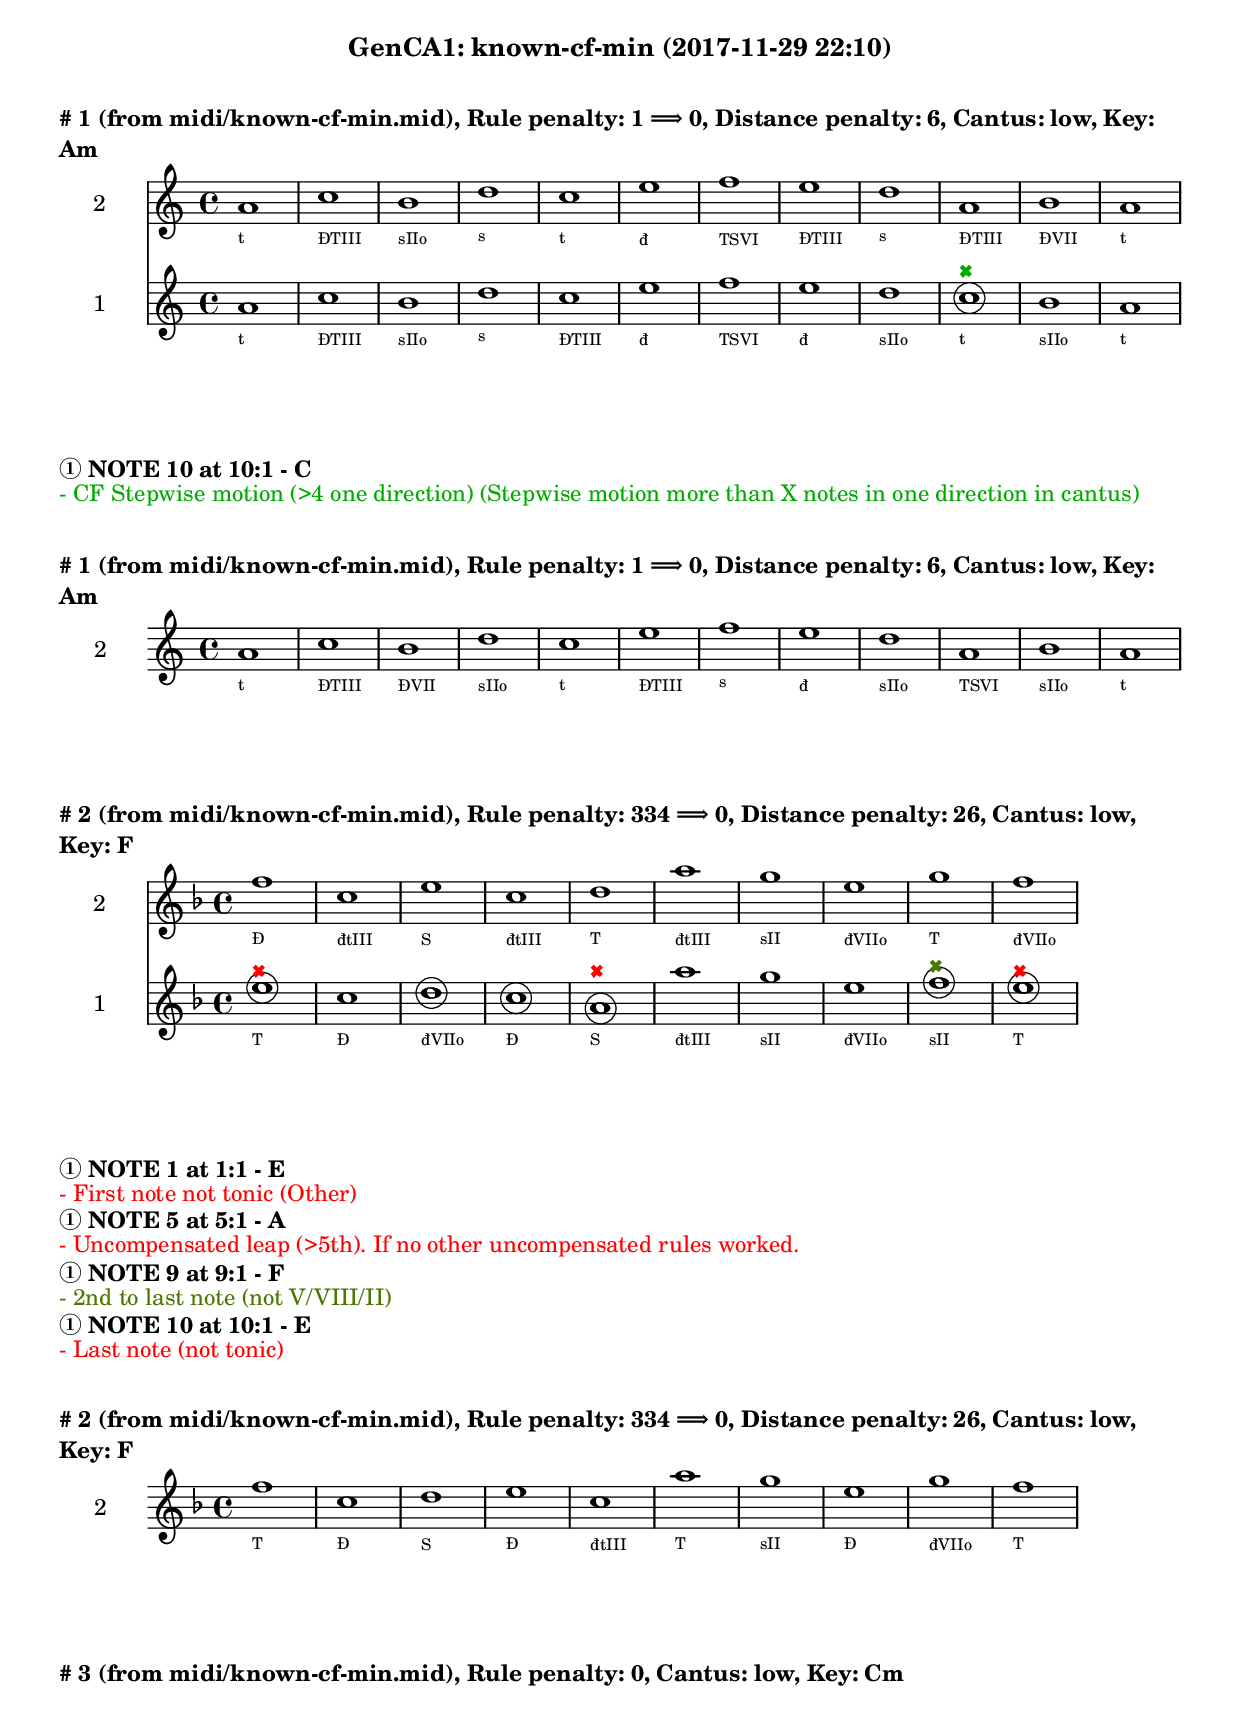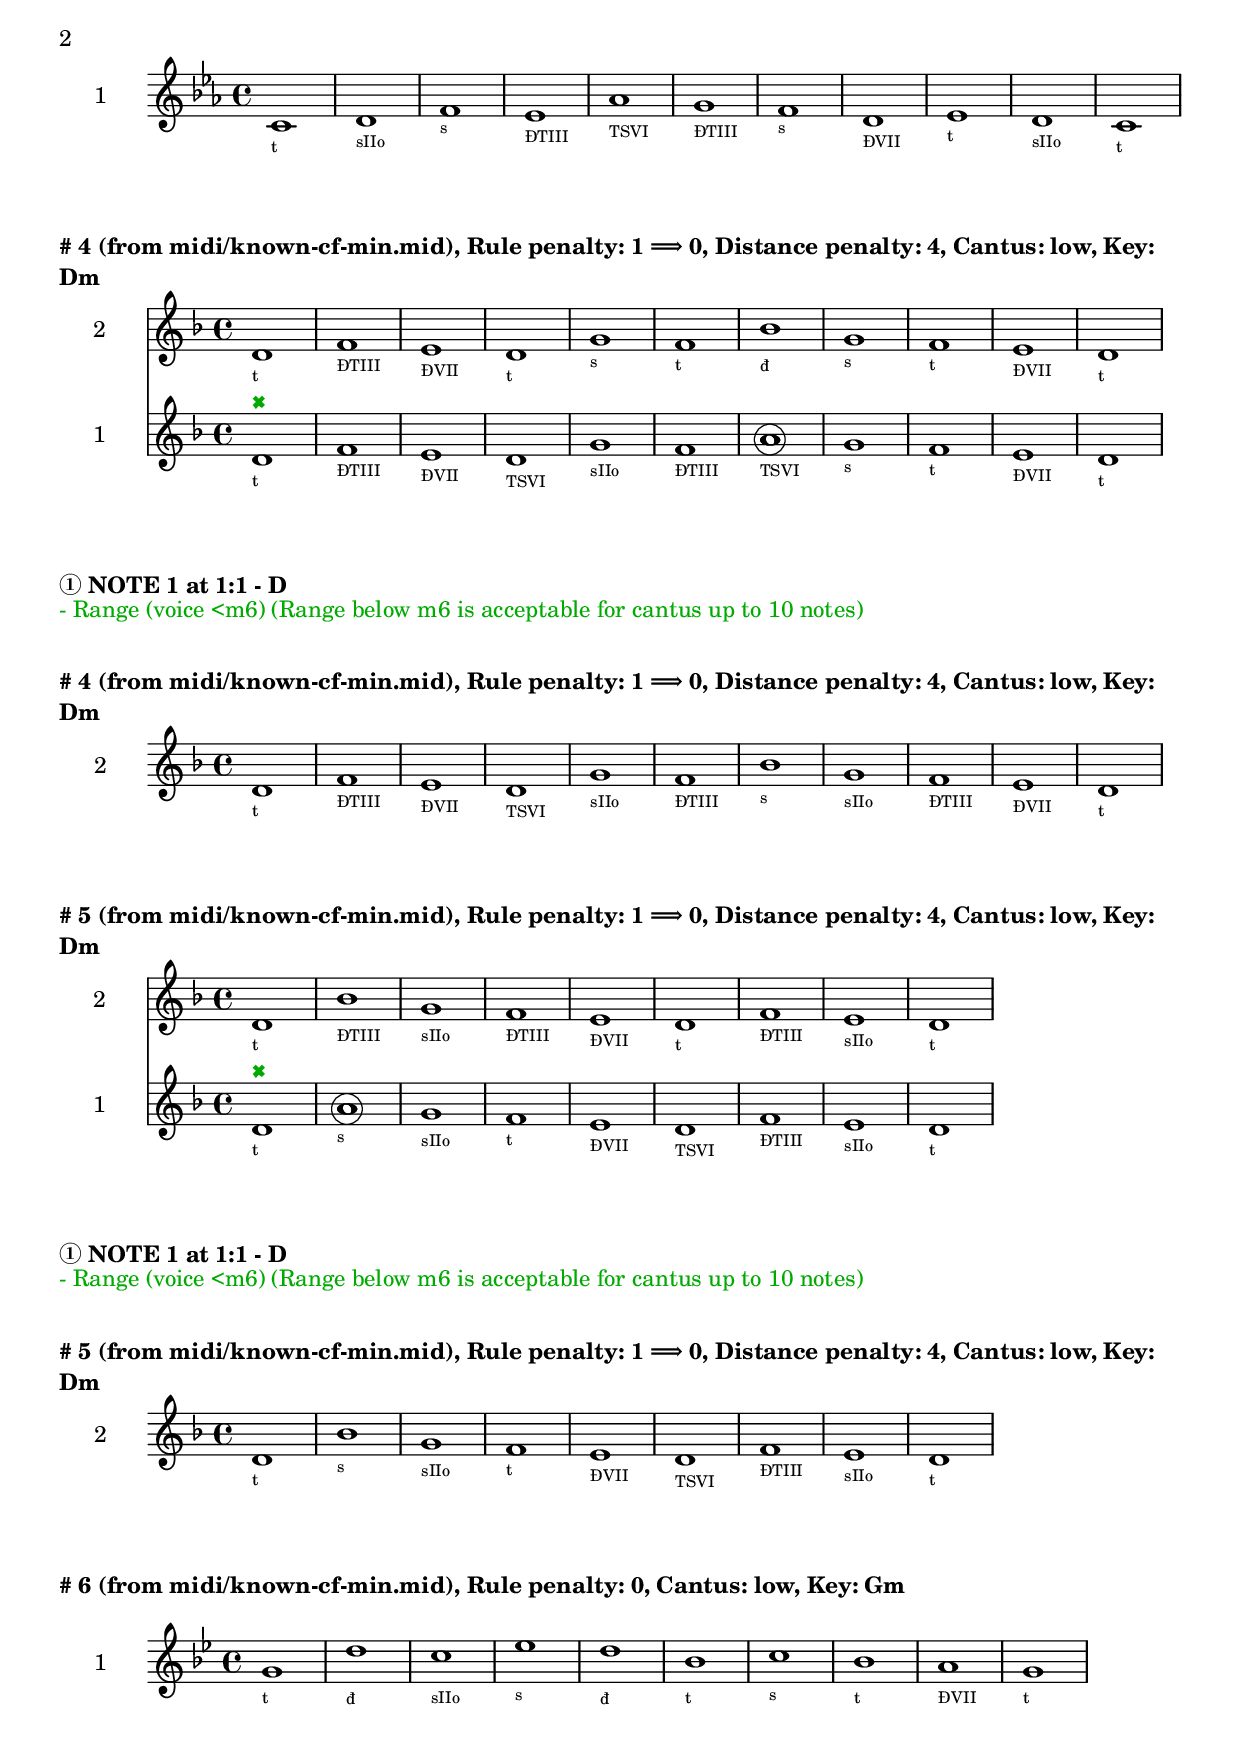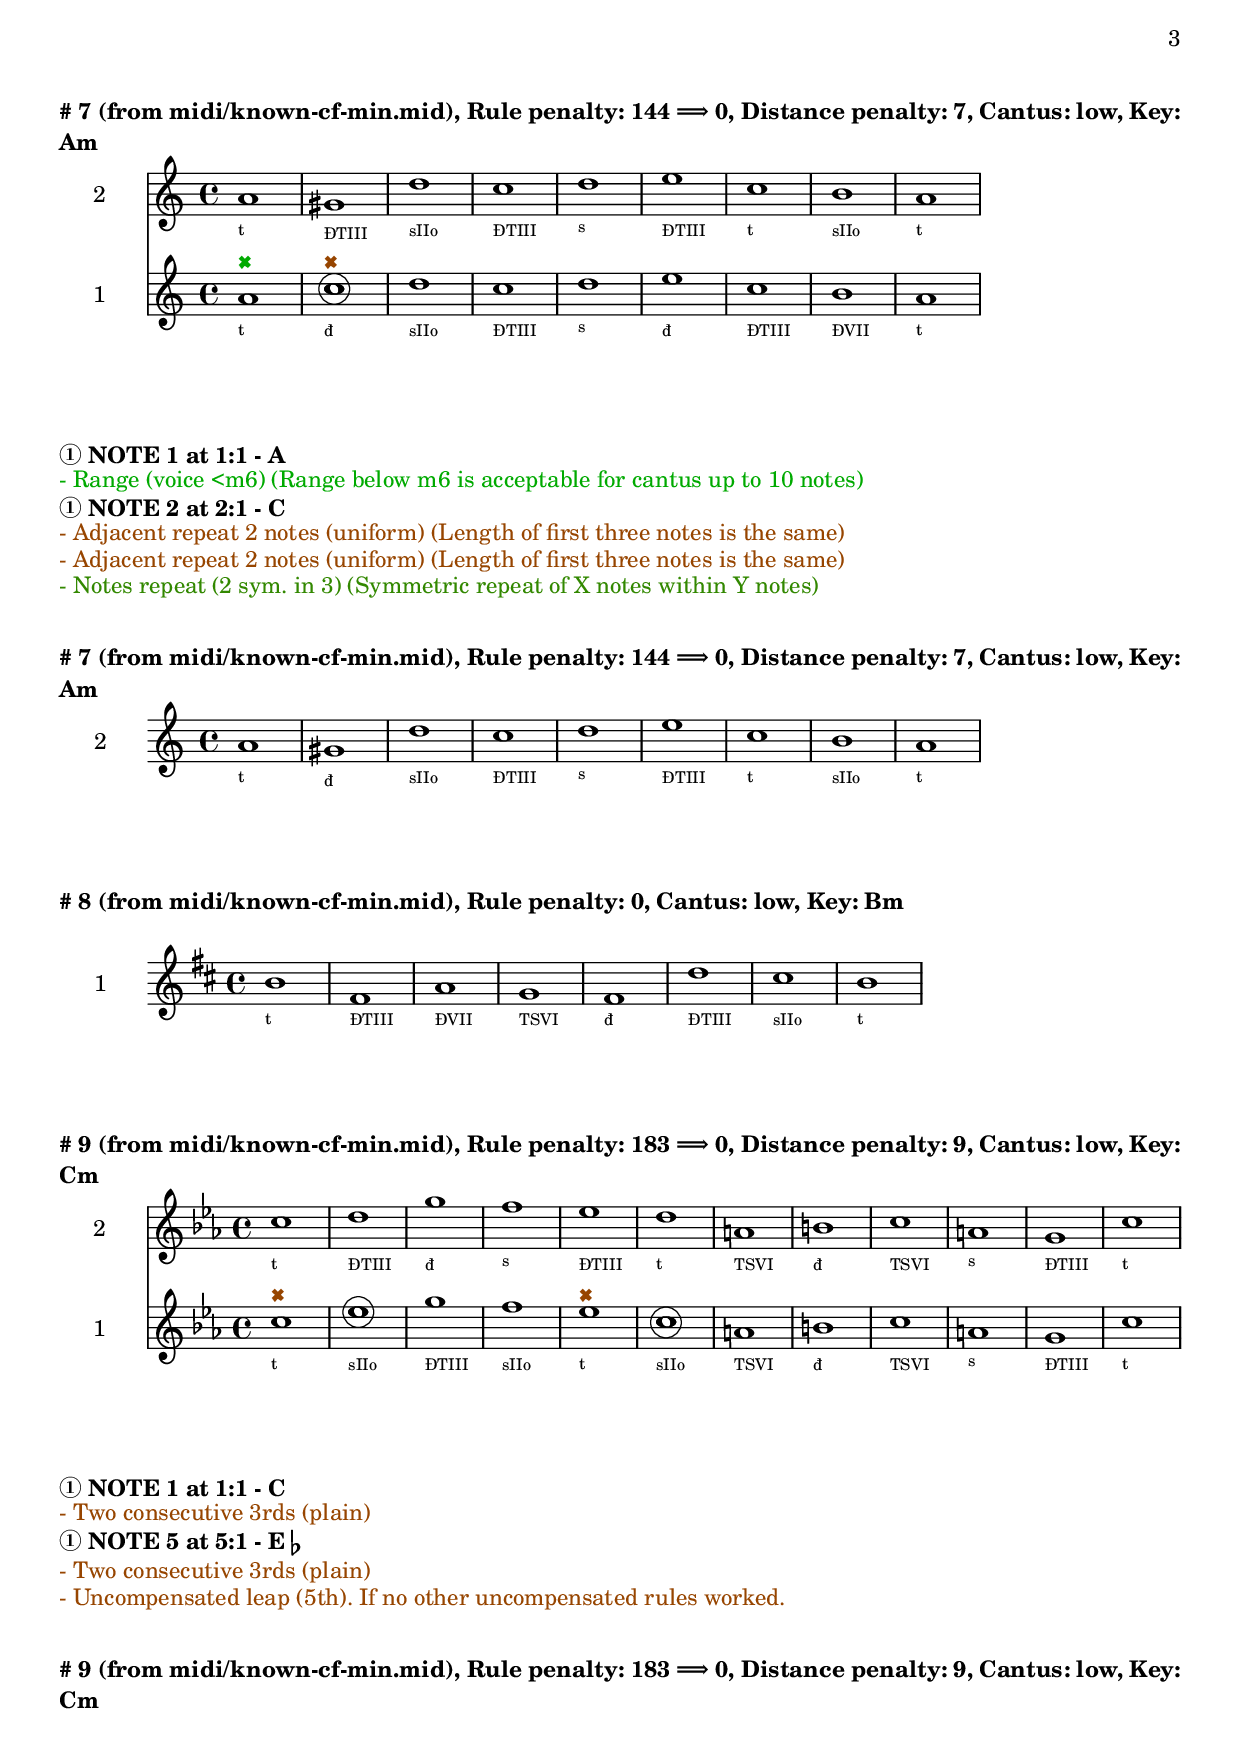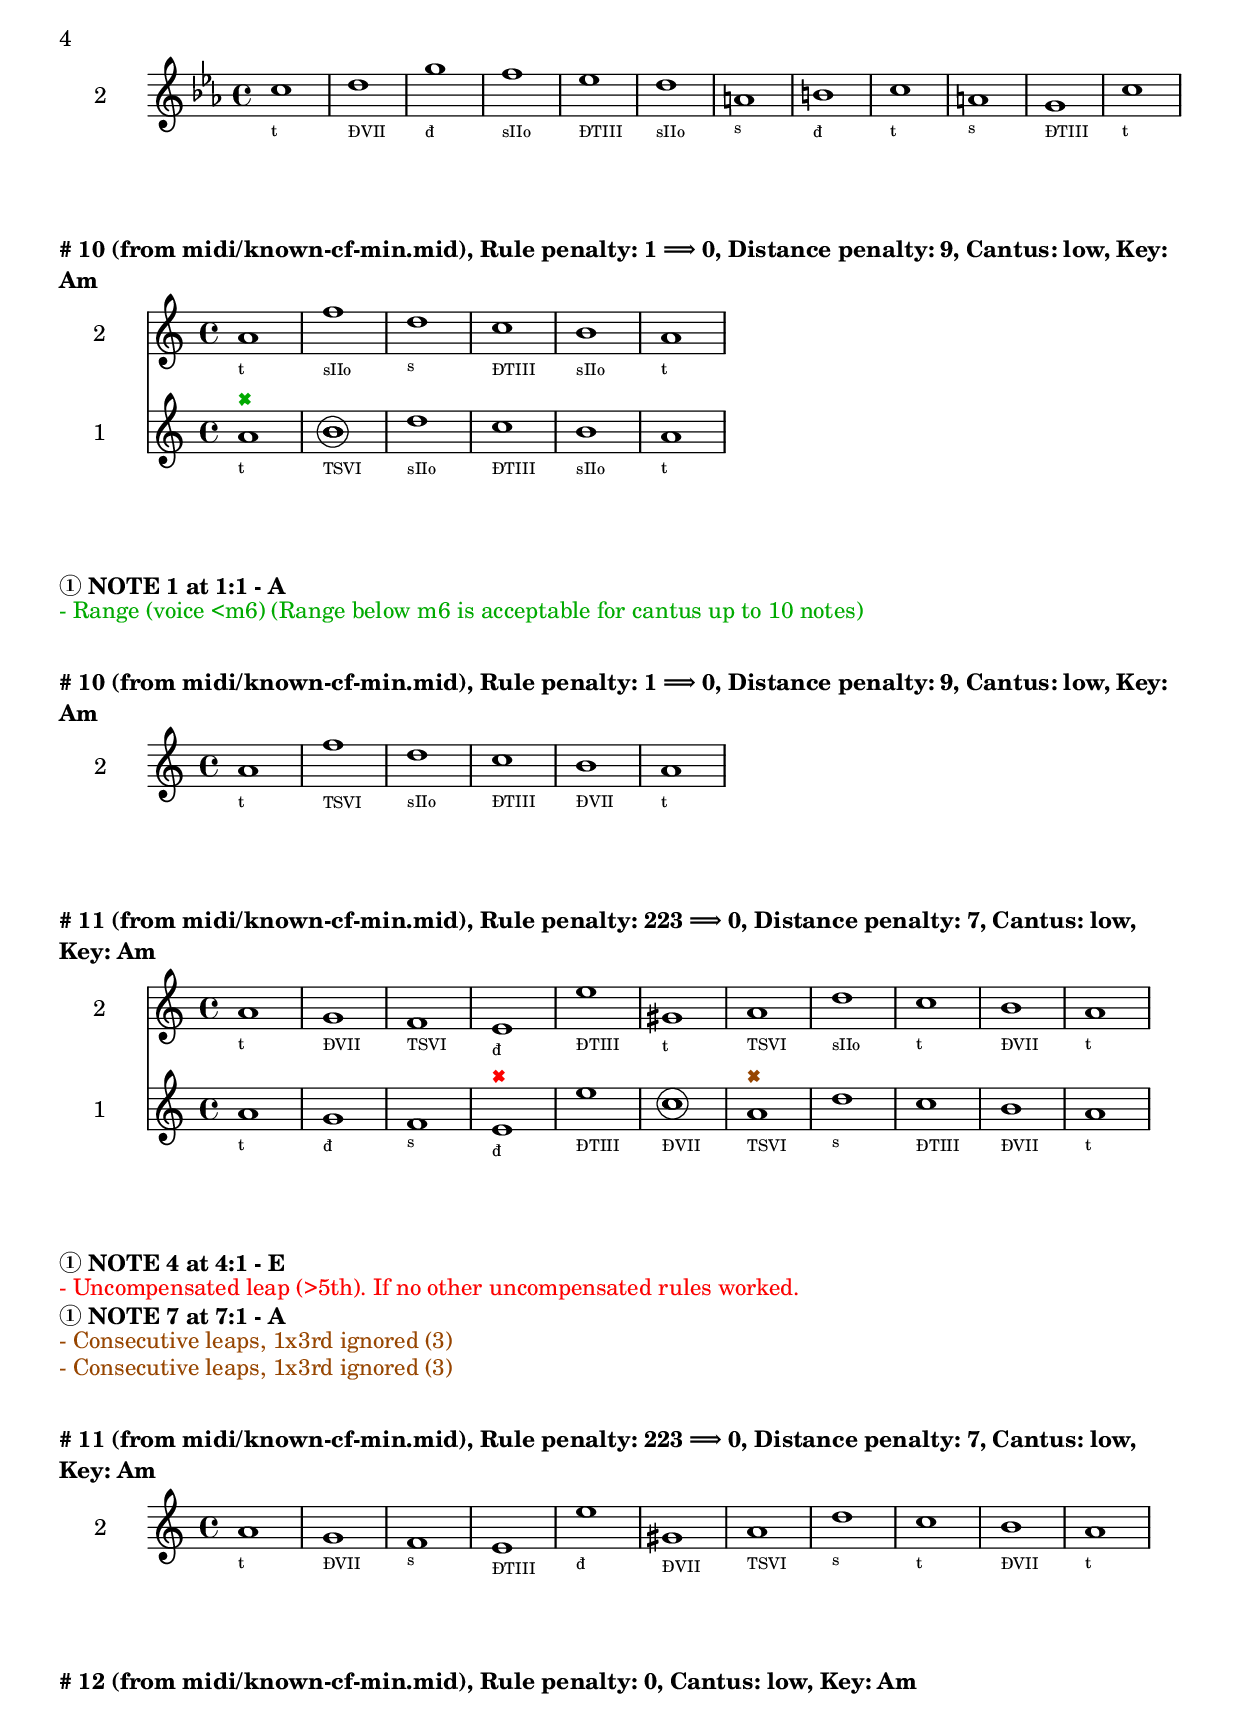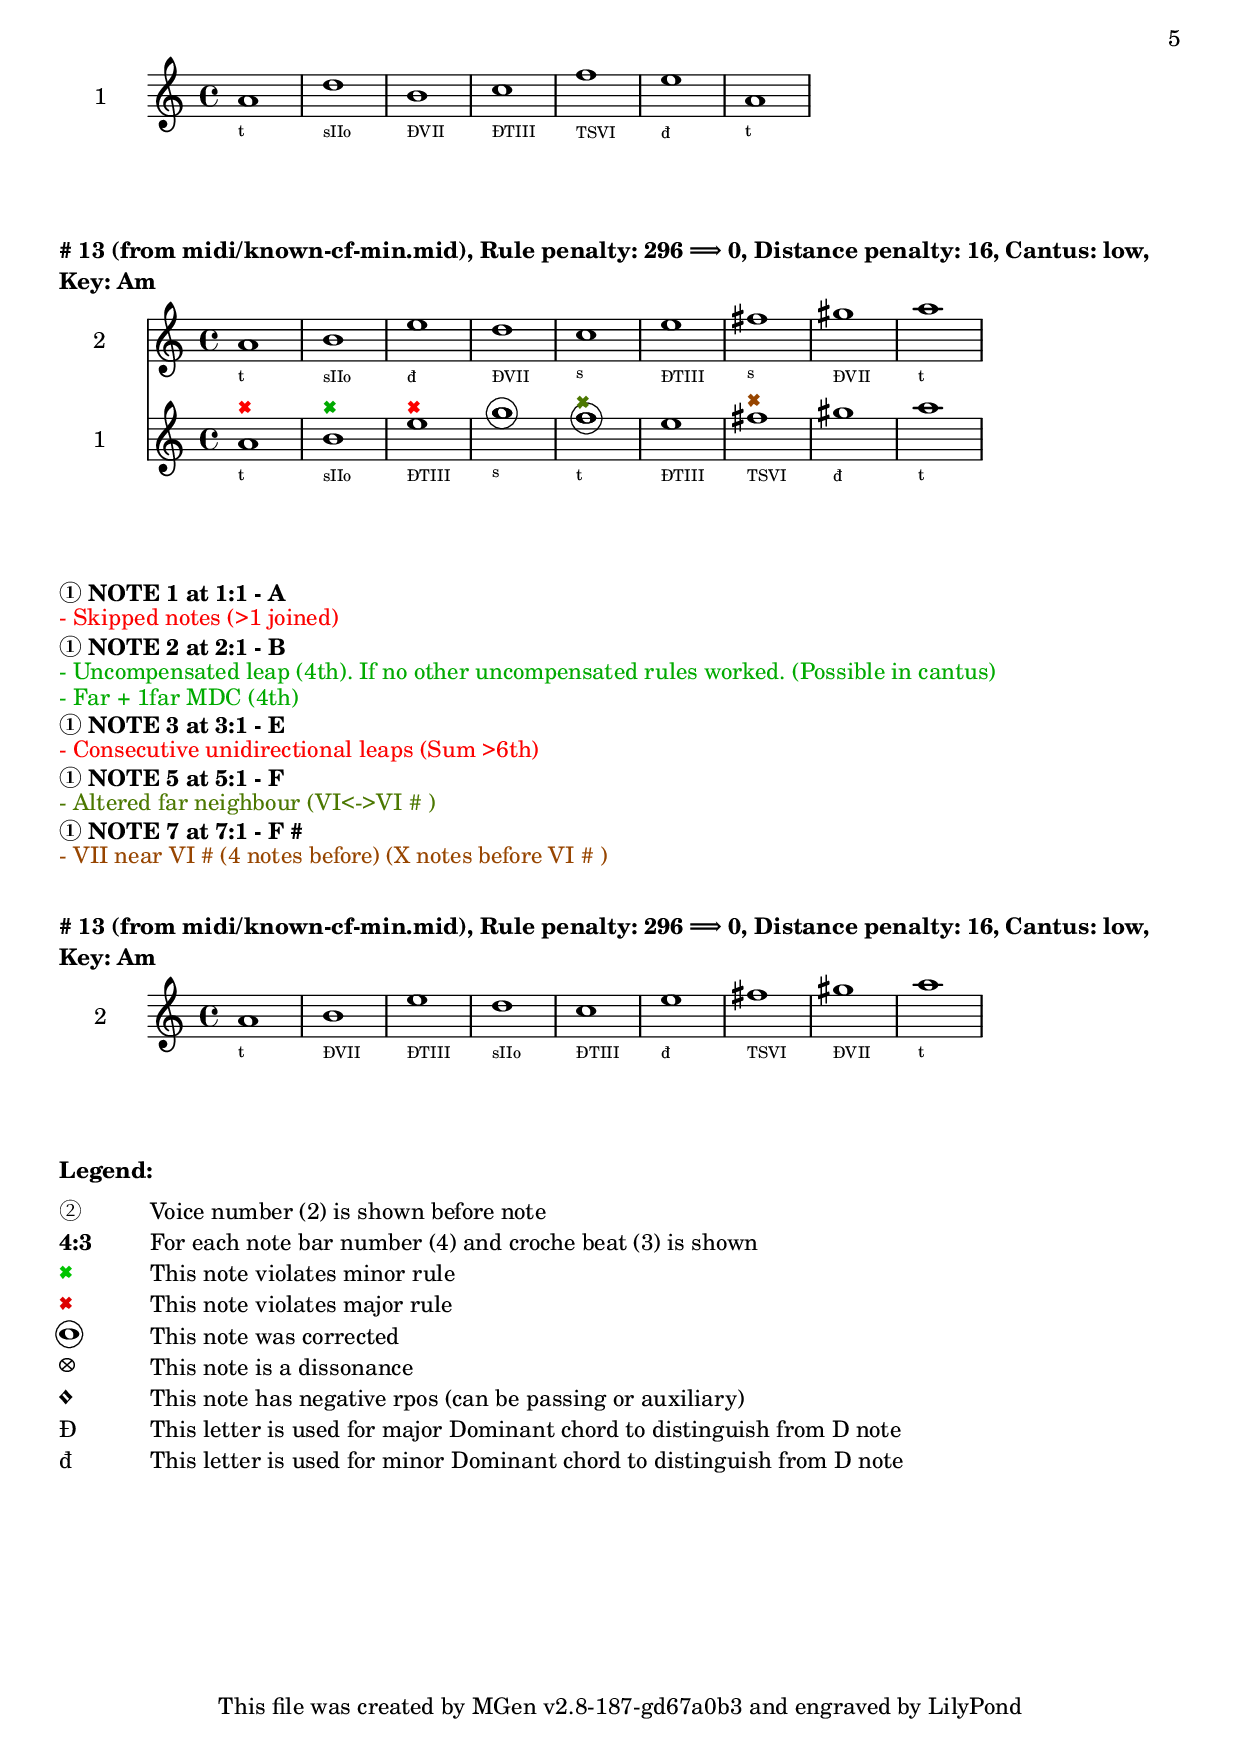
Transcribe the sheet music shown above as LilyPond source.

\version "2.18.2"
\language "english"
\paper { #(include-special-characters) }
circle =
\once \override NoteHead.stencil = #(lambda (grob)
    (let* ((note (ly:note-head::print grob))
           (combo-stencil (ly:stencil-add
               note
               (circle-stencil note 0.1 0.4))))
          (ly:make-stencil (ly:stencil-expr combo-stencil)
            (ly:stencil-extent note X)
            (ly:stencil-extent note Y))))
speakOn = {
  \override Stem.stencil =
    #(lambda (grob)
       (let* ((x-parent (ly:grob-parent grob X))
              (is-rest? (ly:grob? (ly:grob-object x-parent 'rest))))
         (if is-rest?
             empty-stencil
             (ly:stencil-combine-at-edge
              (ly:stem::print grob)
              Y
              (- (ly:grob-property grob 'direction))
              (grob-interpret-markup grob
                                     (markup #:center-align #:fontsize -4
                                             #:musicglyph "noteheads.s2cross"))
              -2.3))))
}

speakOff = {
  \revert Stem.stencil
  \revert Flag.stencil
}

#(define-markup-command (on-color layout props color arg) (color? markup?)
   (let* ((stencil (interpret-markup layout props arg))
          (X-ext (ly:stencil-extent stencil X))
          (Y-ext (ly:stencil-extent stencil Y)))
     (ly:stencil-add (ly:make-stencil
                      (list 'color color
                        (ly:stencil-expr (ly:round-filled-box X-ext Y-ext 0))
                        X-ext Y-ext)) stencil)))

\header {
  subtitle = "GenCA1: known-cf-min (2017-11-29 22:10)"
}

\markup \wordwrap \bold {
      \vspace #2
"#"1 (from midi/known-cf-min.mid), Rule penalty: 1  \char ##x27F9  0, Distance penalty: 6, Cantus: low, Key: Am
}
<<
\new Staff {
  \set Staff.instrumentName = #"2"
  \clef "treble" \key a \minor  \accidentalStyle modern-cautionary
  \time 4/4
  % \set Score.barNumberVisibility = #(every-nth-bar-number-visible 4)
  % \override Score.BarNumber.break-visibility = ##(#f #t #t)
  \new Voice \with {
  	\remove "Note_heads_engraver"
  	\consists "Completion_heads_engraver"
  	\remove "Rest_engraver"
  	\consists "Completion_rest_engraver"
  }

  {  \speakOff \revert NoteHead.style a'1
_\markup{ \teeny \on-color #(rgb-color 1 1 1) \pad-markup #0.4 \concat { t }  }
 \speakOff \revert NoteHead.style c''1
_\markup{ \teeny \on-color #(rgb-color 1 1 1) \pad-markup #0.4 \concat { \char ##x00D0 TIII }  }
 \speakOff \revert NoteHead.style b'1
_\markup{ \teeny \on-color #(rgb-color 1 1 1) \pad-markup #0.4 \concat { sIIo }  }
 \speakOff \revert NoteHead.style d''1
_\markup{ \teeny \on-color #(rgb-color 1 1 1) \pad-markup #0.4 \concat { s }  }
 \speakOff \revert NoteHead.style c''1
_\markup{ \teeny \on-color #(rgb-color 1 1 1) \pad-markup #0.4 \concat { t }  }
 \speakOff \revert NoteHead.style e''1
_\markup{ \teeny \on-color #(rgb-color 1 1 1) \pad-markup #0.4 \concat { \char ##x0111  }  }
 \speakOff \revert NoteHead.style f''1
_\markup{ \teeny \on-color #(rgb-color 1 1 1) \pad-markup #0.4 \concat { TSVI }  }
 \speakOff \revert NoteHead.style e''1
_\markup{ \teeny \on-color #(rgb-color 1 1 1) \pad-markup #0.4 \concat { \char ##x00D0 TIII }  }
 \speakOff \revert NoteHead.style d''1
_\markup{ \teeny \on-color #(rgb-color 1 1 1) \pad-markup #0.4 \concat { s }  }
 \speakOff \revert NoteHead.style a'1
_\markup{ \teeny \on-color #(rgb-color 1 1 1) \pad-markup #0.4 \concat { \char ##x00D0 TIII }  }
 \speakOff \revert NoteHead.style b'1
_\markup{ \teeny \on-color #(rgb-color 1 1 1) \pad-markup #0.4 \concat { \char ##x00D0 VII }  }
 \speakOff \revert NoteHead.style a'1
_\markup{ \teeny \on-color #(rgb-color 1 1 1) \pad-markup #0.4 \concat { t }  }

  }
}
\new Staff {
  \set Staff.instrumentName = #"1"
  \clef "treble" \key a \minor  \accidentalStyle modern-cautionary
  \time 4/4
  % \set Score.barNumberVisibility = #(every-nth-bar-number-visible 4)
  % \override Score.BarNumber.break-visibility = ##(#f #t #t)
  \new Voice \with {
  	\remove "Note_heads_engraver"
  	\consists "Completion_heads_engraver"
  	\remove "Rest_engraver"
  	\consists "Completion_rest_engraver"
  }

  {  \speakOff \revert NoteHead.style a'1
_\markup{ \teeny \on-color #(rgb-color 1 1 1) \pad-markup #0.4 \concat { t }  }
 \speakOff \revert NoteHead.style c''1
_\markup{ \teeny \on-color #(rgb-color 1 1 1) \pad-markup #0.4 \concat { \char ##x00D0 TIII }  }
 \speakOff \revert NoteHead.style b'1
_\markup{ \teeny \on-color #(rgb-color 1 1 1) \pad-markup #0.4 \concat { sIIo }  }
 \speakOff \revert NoteHead.style d''1
_\markup{ \teeny \on-color #(rgb-color 1 1 1) \pad-markup #0.4 \concat { s }  }
 \speakOff \revert NoteHead.style c''1
_\markup{ \teeny \on-color #(rgb-color 1 1 1) \pad-markup #0.4 \concat { \char ##x00D0 TIII }  }
 \speakOff \revert NoteHead.style e''1
_\markup{ \teeny \on-color #(rgb-color 1 1 1) \pad-markup #0.4 \concat { \char ##x0111  }  }
 \speakOff \revert NoteHead.style f''1
_\markup{ \teeny \on-color #(rgb-color 1 1 1) \pad-markup #0.4 \concat { TSVI }  }
 \speakOff \revert NoteHead.style e''1
_\markup{ \teeny \on-color #(rgb-color 1 1 1) \pad-markup #0.4 \concat { \char ##x0111  }  }
 \speakOff \revert NoteHead.style d''1
_\markup{ \teeny \on-color #(rgb-color 1 1 1) \pad-markup #0.4 \concat { sIIo }  }
 \speakOff \revert NoteHead.style  \circle c''1
_\markup{ \teeny \on-color #(rgb-color 1 1 1) \pad-markup #0.4 \concat { t }  }
^\markup{ \tiny \with-color #(rgb-color 0.000 0.667 0.000) \char ##x2716  }
 \speakOff \revert NoteHead.style b'1
_\markup{ \teeny \on-color #(rgb-color 1 1 1) \pad-markup #0.4 \concat { sIIo }  }
 \speakOff \revert NoteHead.style a'1
_\markup{ \teeny \on-color #(rgb-color 1 1 1) \pad-markup #0.4 \concat { t }  }

  }
}
>>
\markup \wordwrap \bold {
  \char ##x2460 NOTE 10 at 10:1 - C

}
\markup \wordwrap \with-color #(rgb-color 0.000 0.667 0.000) {
  - CF Stepwise motion (>4 one direction) (Stepwise motion more than X notes in one direction in cantus)

}
\markup \wordwrap \bold {
      \vspace #2
"#"1 (from midi/known-cf-min.mid), Rule penalty: 1  \char ##x27F9  0, Distance penalty: 6, Cantus: low, Key: Am
}
<<
\new Staff {
  \set Staff.instrumentName = #"2"
  \clef "treble" \key a \minor  \accidentalStyle modern-cautionary
  \time 4/4
  % \set Score.barNumberVisibility = #(every-nth-bar-number-visible 4)
  % \override Score.BarNumber.break-visibility = ##(#f #t #t)
  \new Voice \with {
  	\remove "Note_heads_engraver"
  	\consists "Completion_heads_engraver"
  	\remove "Rest_engraver"
  	\consists "Completion_rest_engraver"
  }

  {  \speakOff \revert NoteHead.style a'1
_\markup{ \teeny \on-color #(rgb-color 1 1 1) \pad-markup #0.4 \concat { t }  }
 \speakOff \revert NoteHead.style c''1
_\markup{ \teeny \on-color #(rgb-color 1 1 1) \pad-markup #0.4 \concat { \char ##x00D0 TIII }  }
 \speakOff \revert NoteHead.style b'1
_\markup{ \teeny \on-color #(rgb-color 1 1 1) \pad-markup #0.4 \concat { \char ##x00D0 VII }  }
 \speakOff \revert NoteHead.style d''1
_\markup{ \teeny \on-color #(rgb-color 1 1 1) \pad-markup #0.4 \concat { sIIo }  }
 \speakOff \revert NoteHead.style c''1
_\markup{ \teeny \on-color #(rgb-color 1 1 1) \pad-markup #0.4 \concat { t }  }
 \speakOff \revert NoteHead.style e''1
_\markup{ \teeny \on-color #(rgb-color 1 1 1) \pad-markup #0.4 \concat { \char ##x00D0 TIII }  }
 \speakOff \revert NoteHead.style f''1
_\markup{ \teeny \on-color #(rgb-color 1 1 1) \pad-markup #0.4 \concat { s }  }
 \speakOff \revert NoteHead.style e''1
_\markup{ \teeny \on-color #(rgb-color 1 1 1) \pad-markup #0.4 \concat { \char ##x0111  }  }
 \speakOff \revert NoteHead.style d''1
_\markup{ \teeny \on-color #(rgb-color 1 1 1) \pad-markup #0.4 \concat { sIIo }  }
 \speakOff \revert NoteHead.style a'1
_\markup{ \teeny \on-color #(rgb-color 1 1 1) \pad-markup #0.4 \concat { TSVI }  }
 \speakOff \revert NoteHead.style b'1
_\markup{ \teeny \on-color #(rgb-color 1 1 1) \pad-markup #0.4 \concat { sIIo }  }
 \speakOff \revert NoteHead.style a'1
_\markup{ \teeny \on-color #(rgb-color 1 1 1) \pad-markup #0.4 \concat { t }  }

  }
}
>>
\markup \wordwrap \bold {
      \vspace #2
"#"2 (from midi/known-cf-min.mid), Rule penalty: 334  \char ##x27F9  0, Distance penalty: 26, Cantus: low, Key: F
}
<<
\new Staff {
  \set Staff.instrumentName = #"2"
  \clef "treble" \key f \major  \accidentalStyle modern-cautionary
  \time 4/4
  % \set Score.barNumberVisibility = #(every-nth-bar-number-visible 4)
  % \override Score.BarNumber.break-visibility = ##(#f #t #t)
  \new Voice \with {
  	\remove "Note_heads_engraver"
  	\consists "Completion_heads_engraver"
  	\remove "Rest_engraver"
  	\consists "Completion_rest_engraver"
  }

  {  \speakOff \revert NoteHead.style f''1
_\markup{ \teeny \on-color #(rgb-color 1 1 1) \pad-markup #0.4 \concat { \char ##x00D0  }  }
 \speakOff \revert NoteHead.style c''1
_\markup{ \teeny \on-color #(rgb-color 1 1 1) \pad-markup #0.4 \concat { \char ##x0111 tIII }  }
 \speakOff \revert NoteHead.style e''1
_\markup{ \teeny \on-color #(rgb-color 1 1 1) \pad-markup #0.4 \concat { S }  }
 \speakOff \revert NoteHead.style c''1
_\markup{ \teeny \on-color #(rgb-color 1 1 1) \pad-markup #0.4 \concat { \char ##x0111 tIII }  }
 \speakOff \revert NoteHead.style d''1
_\markup{ \teeny \on-color #(rgb-color 1 1 1) \pad-markup #0.4 \concat { T }  }
 \speakOff \revert NoteHead.style a''1
_\markup{ \teeny \on-color #(rgb-color 1 1 1) \pad-markup #0.4 \concat { \char ##x0111 tIII }  }
 \speakOff \revert NoteHead.style g''1
_\markup{ \teeny \on-color #(rgb-color 1 1 1) \pad-markup #0.4 \concat { sII }  }
 \speakOff \revert NoteHead.style e''1
_\markup{ \teeny \on-color #(rgb-color 1 1 1) \pad-markup #0.4 \concat { \char ##x0111 VIIo }  }
 \speakOff \revert NoteHead.style g''1
_\markup{ \teeny \on-color #(rgb-color 1 1 1) \pad-markup #0.4 \concat { T }  }
 \speakOff \revert NoteHead.style f''1
_\markup{ \teeny \on-color #(rgb-color 1 1 1) \pad-markup #0.4 \concat { \char ##x0111 VIIo }  }

  }
}
\new Staff {
  \set Staff.instrumentName = #"1"
  \clef "treble" \key f \major  \accidentalStyle modern-cautionary
  \time 4/4
  % \set Score.barNumberVisibility = #(every-nth-bar-number-visible 4)
  % \override Score.BarNumber.break-visibility = ##(#f #t #t)
  \new Voice \with {
  	\remove "Note_heads_engraver"
  	\consists "Completion_heads_engraver"
  	\remove "Rest_engraver"
  	\consists "Completion_rest_engraver"
  }

  {  \speakOff \revert NoteHead.style  \circle e''1
_\markup{ \teeny \on-color #(rgb-color 1 1 1) \pad-markup #0.4 \concat { T }  }
^\markup{ \tiny \with-color #(rgb-color 0.988 0.005 0.000) \char ##x2716  }
 \speakOff \revert NoteHead.style c''1
_\markup{ \teeny \on-color #(rgb-color 1 1 1) \pad-markup #0.4 \concat { \char ##x00D0  }  }
 \speakOff \revert NoteHead.style  \circle d''1
_\markup{ \teeny \on-color #(rgb-color 1 1 1) \pad-markup #0.4 \concat { \char ##x0111 VIIo }  }
 \speakOff \revert NoteHead.style  \circle c''1
_\markup{ \teeny \on-color #(rgb-color 1 1 1) \pad-markup #0.4 \concat { \char ##x00D0  }  }
 \speakOff \revert NoteHead.style  \circle a'1
_\markup{ \teeny \on-color #(rgb-color 1 1 1) \pad-markup #0.4 \concat { S }  }
^\markup{ \tiny \with-color #(rgb-color 0.988 0.005 0.000) \char ##x2716  }
 \speakOff \revert NoteHead.style a''1
_\markup{ \teeny \on-color #(rgb-color 1 1 1) \pad-markup #0.4 \concat { \char ##x0111 tIII }  }
 \speakOff \revert NoteHead.style g''1
_\markup{ \teeny \on-color #(rgb-color 1 1 1) \pad-markup #0.4 \concat { sII }  }
 \speakOff \revert NoteHead.style e''1
_\markup{ \teeny \on-color #(rgb-color 1 1 1) \pad-markup #0.4 \concat { \char ##x0111 VIIo }  }
 \speakOff \revert NoteHead.style  \circle f''1
_\markup{ \teeny \on-color #(rgb-color 1 1 1) \pad-markup #0.4 \concat { sII }  }
^\markup{ \tiny \with-color #(rgb-color 0.294 0.468 0.000) \char ##x2716  }
 \speakOff \revert NoteHead.style  \circle e''1
_\markup{ \teeny \on-color #(rgb-color 1 1 1) \pad-markup #0.4 \concat { T }  }
^\markup{ \tiny \with-color #(rgb-color 0.988 0.005 0.000) \char ##x2716  }

  }
}
>>
\markup \wordwrap \bold {
  \char ##x2460 NOTE 1 at 1:1 - E

}
\markup \wordwrap \with-color #(rgb-color 0.988 0.005 0.000) {
  - First note not tonic (Other)

}
\markup \wordwrap \bold {
  \char ##x2460 NOTE 5 at 5:1 - A

}
\markup \wordwrap \with-color #(rgb-color 0.988 0.005 0.000) {
  - Uncompensated leap (>5th). If no other uncompensated rules worked.

}
\markup \wordwrap \bold {
  \char ##x2460 NOTE 9 at 9:1 - F

}
\markup \wordwrap \with-color #(rgb-color 0.294 0.468 0.000) {
  - 2nd to last note (not V/VIII/II)

}
\markup \wordwrap \bold {
  \char ##x2460 NOTE 10 at 10:1 - E

}
\markup \wordwrap \with-color #(rgb-color 0.988 0.005 0.000) {
  - Last note (not tonic)

}
\markup \wordwrap \bold {
      \vspace #2
"#"2 (from midi/known-cf-min.mid), Rule penalty: 334  \char ##x27F9  0, Distance penalty: 26, Cantus: low, Key: F
}
<<
\new Staff {
  \set Staff.instrumentName = #"2"
  \clef "treble" \key f \major  \accidentalStyle modern-cautionary
  \time 4/4
  % \set Score.barNumberVisibility = #(every-nth-bar-number-visible 4)
  % \override Score.BarNumber.break-visibility = ##(#f #t #t)
  \new Voice \with {
  	\remove "Note_heads_engraver"
  	\consists "Completion_heads_engraver"
  	\remove "Rest_engraver"
  	\consists "Completion_rest_engraver"
  }

  {  \speakOff \revert NoteHead.style f''1
_\markup{ \teeny \on-color #(rgb-color 1 1 1) \pad-markup #0.4 \concat { T }  }
 \speakOff \revert NoteHead.style c''1
_\markup{ \teeny \on-color #(rgb-color 1 1 1) \pad-markup #0.4 \concat { \char ##x00D0  }  }
 \speakOff \revert NoteHead.style d''1
_\markup{ \teeny \on-color #(rgb-color 1 1 1) \pad-markup #0.4 \concat { S }  }
 \speakOff \revert NoteHead.style e''1
_\markup{ \teeny \on-color #(rgb-color 1 1 1) \pad-markup #0.4 \concat { \char ##x00D0  }  }
 \speakOff \revert NoteHead.style c''1
_\markup{ \teeny \on-color #(rgb-color 1 1 1) \pad-markup #0.4 \concat { \char ##x0111 tIII }  }
 \speakOff \revert NoteHead.style a''1
_\markup{ \teeny \on-color #(rgb-color 1 1 1) \pad-markup #0.4 \concat { T }  }
 \speakOff \revert NoteHead.style g''1
_\markup{ \teeny \on-color #(rgb-color 1 1 1) \pad-markup #0.4 \concat { sII }  }
 \speakOff \revert NoteHead.style e''1
_\markup{ \teeny \on-color #(rgb-color 1 1 1) \pad-markup #0.4 \concat { \char ##x00D0  }  }
 \speakOff \revert NoteHead.style g''1
_\markup{ \teeny \on-color #(rgb-color 1 1 1) \pad-markup #0.4 \concat { \char ##x0111 VIIo }  }
 \speakOff \revert NoteHead.style f''1
_\markup{ \teeny \on-color #(rgb-color 1 1 1) \pad-markup #0.4 \concat { T }  }

  }
}
>>
\markup \wordwrap \bold {
      \vspace #2
"#"3 (from midi/known-cf-min.mid), Rule penalty: 0, Cantus: low, Key: Cm
}
<<
\new Staff {
  \set Staff.instrumentName = #"1"
  \clef "treble" \key c \minor  \accidentalStyle modern-cautionary
  \time 4/4
  % \set Score.barNumberVisibility = #(every-nth-bar-number-visible 4)
  % \override Score.BarNumber.break-visibility = ##(#f #t #t)
  \new Voice \with {
  	\remove "Note_heads_engraver"
  	\consists "Completion_heads_engraver"
  	\remove "Rest_engraver"
  	\consists "Completion_rest_engraver"
  }

  {  \speakOff \revert NoteHead.style c'1
_\markup{ \teeny \on-color #(rgb-color 1 1 1) \pad-markup #0.4 \concat { t }  }
 \speakOff \revert NoteHead.style d'1
_\markup{ \teeny \on-color #(rgb-color 1 1 1) \pad-markup #0.4 \concat { sIIo }  }
 \speakOff \revert NoteHead.style f'1
_\markup{ \teeny \on-color #(rgb-color 1 1 1) \pad-markup #0.4 \concat { s }  }
 \speakOff \revert NoteHead.style ef'1
_\markup{ \teeny \on-color #(rgb-color 1 1 1) \pad-markup #0.4 \concat { \char ##x00D0 TIII }  }
 \speakOff \revert NoteHead.style af'1
_\markup{ \teeny \on-color #(rgb-color 1 1 1) \pad-markup #0.4 \concat { TSVI }  }
 \speakOff \revert NoteHead.style g'1
_\markup{ \teeny \on-color #(rgb-color 1 1 1) \pad-markup #0.4 \concat { \char ##x00D0 TIII }  }
 \speakOff \revert NoteHead.style f'1
_\markup{ \teeny \on-color #(rgb-color 1 1 1) \pad-markup #0.4 \concat { s }  }
 \speakOff \revert NoteHead.style d'1
_\markup{ \teeny \on-color #(rgb-color 1 1 1) \pad-markup #0.4 \concat { \char ##x00D0 VII }  }
 \speakOff \revert NoteHead.style ef'1
_\markup{ \teeny \on-color #(rgb-color 1 1 1) \pad-markup #0.4 \concat { t }  }
 \speakOff \revert NoteHead.style d'1
_\markup{ \teeny \on-color #(rgb-color 1 1 1) \pad-markup #0.4 \concat { sIIo }  }
 \speakOff \revert NoteHead.style c'1
_\markup{ \teeny \on-color #(rgb-color 1 1 1) \pad-markup #0.4 \concat { t }  }

  }
}
>>
\markup \wordwrap \bold {
      \vspace #2
"#"4 (from midi/known-cf-min.mid), Rule penalty: 1  \char ##x27F9  0, Distance penalty: 4, Cantus: low, Key: Dm
}
<<
\new Staff {
  \set Staff.instrumentName = #"2"
  \clef "treble" \key d \minor  \accidentalStyle modern-cautionary
  \time 4/4
  % \set Score.barNumberVisibility = #(every-nth-bar-number-visible 4)
  % \override Score.BarNumber.break-visibility = ##(#f #t #t)
  \new Voice \with {
  	\remove "Note_heads_engraver"
  	\consists "Completion_heads_engraver"
  	\remove "Rest_engraver"
  	\consists "Completion_rest_engraver"
  }

  {  \speakOff \revert NoteHead.style d'1
_\markup{ \teeny \on-color #(rgb-color 1 1 1) \pad-markup #0.4 \concat { t }  }
 \speakOff \revert NoteHead.style f'1
_\markup{ \teeny \on-color #(rgb-color 1 1 1) \pad-markup #0.4 \concat { \char ##x00D0 TIII }  }
 \speakOff \revert NoteHead.style e'1
_\markup{ \teeny \on-color #(rgb-color 1 1 1) \pad-markup #0.4 \concat { \char ##x00D0 VII }  }
 \speakOff \revert NoteHead.style d'1
_\markup{ \teeny \on-color #(rgb-color 1 1 1) \pad-markup #0.4 \concat { t }  }
 \speakOff \revert NoteHead.style g'1
_\markup{ \teeny \on-color #(rgb-color 1 1 1) \pad-markup #0.4 \concat { s }  }
 \speakOff \revert NoteHead.style f'1
_\markup{ \teeny \on-color #(rgb-color 1 1 1) \pad-markup #0.4 \concat { t }  }
 \speakOff \revert NoteHead.style bf'1
_\markup{ \teeny \on-color #(rgb-color 1 1 1) \pad-markup #0.4 \concat { \char ##x0111  }  }
 \speakOff \revert NoteHead.style g'1
_\markup{ \teeny \on-color #(rgb-color 1 1 1) \pad-markup #0.4 \concat { s }  }
 \speakOff \revert NoteHead.style f'1
_\markup{ \teeny \on-color #(rgb-color 1 1 1) \pad-markup #0.4 \concat { t }  }
 \speakOff \revert NoteHead.style e'1
_\markup{ \teeny \on-color #(rgb-color 1 1 1) \pad-markup #0.4 \concat { \char ##x00D0 VII }  }
 \speakOff \revert NoteHead.style d'1
_\markup{ \teeny \on-color #(rgb-color 1 1 1) \pad-markup #0.4 \concat { t }  }

  }
}
\new Staff {
  \set Staff.instrumentName = #"1"
  \clef "treble" \key d \minor  \accidentalStyle modern-cautionary
  \time 4/4
  % \set Score.barNumberVisibility = #(every-nth-bar-number-visible 4)
  % \override Score.BarNumber.break-visibility = ##(#f #t #t)
  \new Voice \with {
  	\remove "Note_heads_engraver"
  	\consists "Completion_heads_engraver"
  	\remove "Rest_engraver"
  	\consists "Completion_rest_engraver"
  }

  {  \speakOff \revert NoteHead.style d'1
_\markup{ \teeny \on-color #(rgb-color 1 1 1) \pad-markup #0.4 \concat { t }  }
^\markup{ \tiny \with-color #(rgb-color 0.000 0.667 0.000) \char ##x2716  }
 \speakOff \revert NoteHead.style f'1
_\markup{ \teeny \on-color #(rgb-color 1 1 1) \pad-markup #0.4 \concat { \char ##x00D0 TIII }  }
 \speakOff \revert NoteHead.style e'1
_\markup{ \teeny \on-color #(rgb-color 1 1 1) \pad-markup #0.4 \concat { \char ##x00D0 VII }  }
 \speakOff \revert NoteHead.style d'1
_\markup{ \teeny \on-color #(rgb-color 1 1 1) \pad-markup #0.4 \concat { TSVI }  }
 \speakOff \revert NoteHead.style g'1
_\markup{ \teeny \on-color #(rgb-color 1 1 1) \pad-markup #0.4 \concat { sIIo }  }
 \speakOff \revert NoteHead.style f'1
_\markup{ \teeny \on-color #(rgb-color 1 1 1) \pad-markup #0.4 \concat { \char ##x00D0 TIII }  }
 \speakOff \revert NoteHead.style  \circle a'1
_\markup{ \teeny \on-color #(rgb-color 1 1 1) \pad-markup #0.4 \concat { TSVI }  }
 \speakOff \revert NoteHead.style g'1
_\markup{ \teeny \on-color #(rgb-color 1 1 1) \pad-markup #0.4 \concat { s }  }
 \speakOff \revert NoteHead.style f'1
_\markup{ \teeny \on-color #(rgb-color 1 1 1) \pad-markup #0.4 \concat { t }  }
 \speakOff \revert NoteHead.style e'1
_\markup{ \teeny \on-color #(rgb-color 1 1 1) \pad-markup #0.4 \concat { \char ##x00D0 VII }  }
 \speakOff \revert NoteHead.style d'1
_\markup{ \teeny \on-color #(rgb-color 1 1 1) \pad-markup #0.4 \concat { t }  }

  }
}
>>
\markup \wordwrap \bold {
  \char ##x2460 NOTE 1 at 1:1 - D

}
\markup \wordwrap \with-color #(rgb-color 0.000 0.667 0.000) {
  - Range (voice <m6) (Range below m6 is acceptable for cantus up to 10 notes)

}
\markup \wordwrap \bold {
      \vspace #2
"#"4 (from midi/known-cf-min.mid), Rule penalty: 1  \char ##x27F9  0, Distance penalty: 4, Cantus: low, Key: Dm
}
<<
\new Staff {
  \set Staff.instrumentName = #"2"
  \clef "treble" \key d \minor  \accidentalStyle modern-cautionary
  \time 4/4
  % \set Score.barNumberVisibility = #(every-nth-bar-number-visible 4)
  % \override Score.BarNumber.break-visibility = ##(#f #t #t)
  \new Voice \with {
  	\remove "Note_heads_engraver"
  	\consists "Completion_heads_engraver"
  	\remove "Rest_engraver"
  	\consists "Completion_rest_engraver"
  }

  {  \speakOff \revert NoteHead.style d'1
_\markup{ \teeny \on-color #(rgb-color 1 1 1) \pad-markup #0.4 \concat { t }  }
 \speakOff \revert NoteHead.style f'1
_\markup{ \teeny \on-color #(rgb-color 1 1 1) \pad-markup #0.4 \concat { \char ##x00D0 TIII }  }
 \speakOff \revert NoteHead.style e'1
_\markup{ \teeny \on-color #(rgb-color 1 1 1) \pad-markup #0.4 \concat { \char ##x00D0 VII }  }
 \speakOff \revert NoteHead.style d'1
_\markup{ \teeny \on-color #(rgb-color 1 1 1) \pad-markup #0.4 \concat { TSVI }  }
 \speakOff \revert NoteHead.style g'1
_\markup{ \teeny \on-color #(rgb-color 1 1 1) \pad-markup #0.4 \concat { sIIo }  }
 \speakOff \revert NoteHead.style f'1
_\markup{ \teeny \on-color #(rgb-color 1 1 1) \pad-markup #0.4 \concat { \char ##x00D0 TIII }  }
 \speakOff \revert NoteHead.style bf'1
_\markup{ \teeny \on-color #(rgb-color 1 1 1) \pad-markup #0.4 \concat { s }  }
 \speakOff \revert NoteHead.style g'1
_\markup{ \teeny \on-color #(rgb-color 1 1 1) \pad-markup #0.4 \concat { sIIo }  }
 \speakOff \revert NoteHead.style f'1
_\markup{ \teeny \on-color #(rgb-color 1 1 1) \pad-markup #0.4 \concat { \char ##x00D0 TIII }  }
 \speakOff \revert NoteHead.style e'1
_\markup{ \teeny \on-color #(rgb-color 1 1 1) \pad-markup #0.4 \concat { \char ##x00D0 VII }  }
 \speakOff \revert NoteHead.style d'1
_\markup{ \teeny \on-color #(rgb-color 1 1 1) \pad-markup #0.4 \concat { t }  }

  }
}
>>
\markup \wordwrap \bold {
      \vspace #2
"#"5 (from midi/known-cf-min.mid), Rule penalty: 1  \char ##x27F9  0, Distance penalty: 4, Cantus: low, Key: Dm
}
<<
\new Staff {
  \set Staff.instrumentName = #"2"
  \clef "treble" \key d \minor  \accidentalStyle modern-cautionary
  \time 4/4
  % \set Score.barNumberVisibility = #(every-nth-bar-number-visible 4)
  % \override Score.BarNumber.break-visibility = ##(#f #t #t)
  \new Voice \with {
  	\remove "Note_heads_engraver"
  	\consists "Completion_heads_engraver"
  	\remove "Rest_engraver"
  	\consists "Completion_rest_engraver"
  }

  {  \speakOff \revert NoteHead.style d'1
_\markup{ \teeny \on-color #(rgb-color 1 1 1) \pad-markup #0.4 \concat { t }  }
 \speakOff \revert NoteHead.style bf'1
_\markup{ \teeny \on-color #(rgb-color 1 1 1) \pad-markup #0.4 \concat { \char ##x00D0 TIII }  }
 \speakOff \revert NoteHead.style g'1
_\markup{ \teeny \on-color #(rgb-color 1 1 1) \pad-markup #0.4 \concat { sIIo }  }
 \speakOff \revert NoteHead.style f'1
_\markup{ \teeny \on-color #(rgb-color 1 1 1) \pad-markup #0.4 \concat { \char ##x00D0 TIII }  }
 \speakOff \revert NoteHead.style e'1
_\markup{ \teeny \on-color #(rgb-color 1 1 1) \pad-markup #0.4 \concat { \char ##x00D0 VII }  }
 \speakOff \revert NoteHead.style d'1
_\markup{ \teeny \on-color #(rgb-color 1 1 1) \pad-markup #0.4 \concat { t }  }
 \speakOff \revert NoteHead.style f'1
_\markup{ \teeny \on-color #(rgb-color 1 1 1) \pad-markup #0.4 \concat { \char ##x00D0 TIII }  }
 \speakOff \revert NoteHead.style e'1
_\markup{ \teeny \on-color #(rgb-color 1 1 1) \pad-markup #0.4 \concat { sIIo }  }
 \speakOff \revert NoteHead.style d'1
_\markup{ \teeny \on-color #(rgb-color 1 1 1) \pad-markup #0.4 \concat { t }  }

  }
}
\new Staff {
  \set Staff.instrumentName = #"1"
  \clef "treble" \key d \minor  \accidentalStyle modern-cautionary
  \time 4/4
  % \set Score.barNumberVisibility = #(every-nth-bar-number-visible 4)
  % \override Score.BarNumber.break-visibility = ##(#f #t #t)
  \new Voice \with {
  	\remove "Note_heads_engraver"
  	\consists "Completion_heads_engraver"
  	\remove "Rest_engraver"
  	\consists "Completion_rest_engraver"
  }

  {  \speakOff \revert NoteHead.style d'1
_\markup{ \teeny \on-color #(rgb-color 1 1 1) \pad-markup #0.4 \concat { t }  }
^\markup{ \tiny \with-color #(rgb-color 0.000 0.667 0.000) \char ##x2716  }
 \speakOff \revert NoteHead.style  \circle a'1
_\markup{ \teeny \on-color #(rgb-color 1 1 1) \pad-markup #0.4 \concat { s }  }
 \speakOff \revert NoteHead.style g'1
_\markup{ \teeny \on-color #(rgb-color 1 1 1) \pad-markup #0.4 \concat { sIIo }  }
 \speakOff \revert NoteHead.style f'1
_\markup{ \teeny \on-color #(rgb-color 1 1 1) \pad-markup #0.4 \concat { t }  }
 \speakOff \revert NoteHead.style e'1
_\markup{ \teeny \on-color #(rgb-color 1 1 1) \pad-markup #0.4 \concat { \char ##x00D0 VII }  }
 \speakOff \revert NoteHead.style d'1
_\markup{ \teeny \on-color #(rgb-color 1 1 1) \pad-markup #0.4 \concat { TSVI }  }
 \speakOff \revert NoteHead.style f'1
_\markup{ \teeny \on-color #(rgb-color 1 1 1) \pad-markup #0.4 \concat { \char ##x00D0 TIII }  }
 \speakOff \revert NoteHead.style e'1
_\markup{ \teeny \on-color #(rgb-color 1 1 1) \pad-markup #0.4 \concat { sIIo }  }
 \speakOff \revert NoteHead.style d'1
_\markup{ \teeny \on-color #(rgb-color 1 1 1) \pad-markup #0.4 \concat { t }  }

  }
}
>>
\markup \wordwrap \bold {
  \char ##x2460 NOTE 1 at 1:1 - D

}
\markup \wordwrap \with-color #(rgb-color 0.000 0.667 0.000) {
  - Range (voice <m6) (Range below m6 is acceptable for cantus up to 10 notes)

}
\markup \wordwrap \bold {
      \vspace #2
"#"5 (from midi/known-cf-min.mid), Rule penalty: 1  \char ##x27F9  0, Distance penalty: 4, Cantus: low, Key: Dm
}
<<
\new Staff {
  \set Staff.instrumentName = #"2"
  \clef "treble" \key d \minor  \accidentalStyle modern-cautionary
  \time 4/4
  % \set Score.barNumberVisibility = #(every-nth-bar-number-visible 4)
  % \override Score.BarNumber.break-visibility = ##(#f #t #t)
  \new Voice \with {
  	\remove "Note_heads_engraver"
  	\consists "Completion_heads_engraver"
  	\remove "Rest_engraver"
  	\consists "Completion_rest_engraver"
  }

  {  \speakOff \revert NoteHead.style d'1
_\markup{ \teeny \on-color #(rgb-color 1 1 1) \pad-markup #0.4 \concat { t }  }
 \speakOff \revert NoteHead.style bf'1
_\markup{ \teeny \on-color #(rgb-color 1 1 1) \pad-markup #0.4 \concat { s }  }
 \speakOff \revert NoteHead.style g'1
_\markup{ \teeny \on-color #(rgb-color 1 1 1) \pad-markup #0.4 \concat { sIIo }  }
 \speakOff \revert NoteHead.style f'1
_\markup{ \teeny \on-color #(rgb-color 1 1 1) \pad-markup #0.4 \concat { t }  }
 \speakOff \revert NoteHead.style e'1
_\markup{ \teeny \on-color #(rgb-color 1 1 1) \pad-markup #0.4 \concat { \char ##x00D0 VII }  }
 \speakOff \revert NoteHead.style d'1
_\markup{ \teeny \on-color #(rgb-color 1 1 1) \pad-markup #0.4 \concat { TSVI }  }
 \speakOff \revert NoteHead.style f'1
_\markup{ \teeny \on-color #(rgb-color 1 1 1) \pad-markup #0.4 \concat { \char ##x00D0 TIII }  }
 \speakOff \revert NoteHead.style e'1
_\markup{ \teeny \on-color #(rgb-color 1 1 1) \pad-markup #0.4 \concat { sIIo }  }
 \speakOff \revert NoteHead.style d'1
_\markup{ \teeny \on-color #(rgb-color 1 1 1) \pad-markup #0.4 \concat { t }  }

  }
}
>>
\markup \wordwrap \bold {
      \vspace #2
"#"6 (from midi/known-cf-min.mid), Rule penalty: 0, Cantus: low, Key: Gm
}
<<
\new Staff {
  \set Staff.instrumentName = #"1"
  \clef "treble" \key g \minor  \accidentalStyle modern-cautionary
  \time 4/4
  % \set Score.barNumberVisibility = #(every-nth-bar-number-visible 4)
  % \override Score.BarNumber.break-visibility = ##(#f #t #t)
  \new Voice \with {
  	\remove "Note_heads_engraver"
  	\consists "Completion_heads_engraver"
  	\remove "Rest_engraver"
  	\consists "Completion_rest_engraver"
  }

  {  \speakOff \revert NoteHead.style g'1
_\markup{ \teeny \on-color #(rgb-color 1 1 1) \pad-markup #0.4 \concat { t }  }
 \speakOff \revert NoteHead.style d''1
_\markup{ \teeny \on-color #(rgb-color 1 1 1) \pad-markup #0.4 \concat { \char ##x0111  }  }
 \speakOff \revert NoteHead.style c''1
_\markup{ \teeny \on-color #(rgb-color 1 1 1) \pad-markup #0.4 \concat { sIIo }  }
 \speakOff \revert NoteHead.style ef''1
_\markup{ \teeny \on-color #(rgb-color 1 1 1) \pad-markup #0.4 \concat { s }  }
 \speakOff \revert NoteHead.style d''1
_\markup{ \teeny \on-color #(rgb-color 1 1 1) \pad-markup #0.4 \concat { \char ##x0111  }  }
 \speakOff \revert NoteHead.style bf'1
_\markup{ \teeny \on-color #(rgb-color 1 1 1) \pad-markup #0.4 \concat { t }  }
 \speakOff \revert NoteHead.style c''1
_\markup{ \teeny \on-color #(rgb-color 1 1 1) \pad-markup #0.4 \concat { s }  }
 \speakOff \revert NoteHead.style bf'1
_\markup{ \teeny \on-color #(rgb-color 1 1 1) \pad-markup #0.4 \concat { t }  }
 \speakOff \revert NoteHead.style a'1
_\markup{ \teeny \on-color #(rgb-color 1 1 1) \pad-markup #0.4 \concat { \char ##x00D0 VII }  }
 \speakOff \revert NoteHead.style g'1
_\markup{ \teeny \on-color #(rgb-color 1 1 1) \pad-markup #0.4 \concat { t }  }

  }
}
>>
\markup \wordwrap \bold {
      \vspace #2
"#"7 (from midi/known-cf-min.mid), Rule penalty: 144  \char ##x27F9  0, Distance penalty: 7, Cantus: low, Key: Am
}
<<
\new Staff {
  \set Staff.instrumentName = #"2"
  \clef "treble" \key a \minor  \accidentalStyle modern-cautionary
  \time 4/4
  % \set Score.barNumberVisibility = #(every-nth-bar-number-visible 4)
  % \override Score.BarNumber.break-visibility = ##(#f #t #t)
  \new Voice \with {
  	\remove "Note_heads_engraver"
  	\consists "Completion_heads_engraver"
  	\remove "Rest_engraver"
  	\consists "Completion_rest_engraver"
  }

  {  \speakOff \revert NoteHead.style a'1
_\markup{ \teeny \on-color #(rgb-color 1 1 1) \pad-markup #0.4 \concat { t }  }
 \speakOff \revert NoteHead.style gs'1
_\markup{ \teeny \on-color #(rgb-color 1 1 1) \pad-markup #0.4 \concat { \char ##x00D0 TIII }  }
 \speakOff \revert NoteHead.style d''1
_\markup{ \teeny \on-color #(rgb-color 1 1 1) \pad-markup #0.4 \concat { sIIo }  }
 \speakOff \revert NoteHead.style c''1
_\markup{ \teeny \on-color #(rgb-color 1 1 1) \pad-markup #0.4 \concat { \char ##x00D0 TIII }  }
 \speakOff \revert NoteHead.style d''1
_\markup{ \teeny \on-color #(rgb-color 1 1 1) \pad-markup #0.4 \concat { s }  }
 \speakOff \revert NoteHead.style e''1
_\markup{ \teeny \on-color #(rgb-color 1 1 1) \pad-markup #0.4 \concat { \char ##x00D0 TIII }  }
 \speakOff \revert NoteHead.style c''1
_\markup{ \teeny \on-color #(rgb-color 1 1 1) \pad-markup #0.4 \concat { t }  }
 \speakOff \revert NoteHead.style b'1
_\markup{ \teeny \on-color #(rgb-color 1 1 1) \pad-markup #0.4 \concat { sIIo }  }
 \speakOff \revert NoteHead.style a'1
_\markup{ \teeny \on-color #(rgb-color 1 1 1) \pad-markup #0.4 \concat { t }  }

  }
}
\new Staff {
  \set Staff.instrumentName = #"1"
  \clef "treble" \key a \minor  \accidentalStyle modern-cautionary
  \time 4/4
  % \set Score.barNumberVisibility = #(every-nth-bar-number-visible 4)
  % \override Score.BarNumber.break-visibility = ##(#f #t #t)
  \new Voice \with {
  	\remove "Note_heads_engraver"
  	\consists "Completion_heads_engraver"
  	\remove "Rest_engraver"
  	\consists "Completion_rest_engraver"
  }

  {  \speakOff \revert NoteHead.style a'1
_\markup{ \teeny \on-color #(rgb-color 1 1 1) \pad-markup #0.4 \concat { t }  }
^\markup{ \tiny \with-color #(rgb-color 0.000 0.667 0.000) \char ##x2716  }
 \speakOff \revert NoteHead.style  \circle c''1
_\markup{ \teeny \on-color #(rgb-color 1 1 1) \pad-markup #0.4 \concat { \char ##x0111  }  }
^\markup{ \tiny \with-color #(rgb-color 0.592 0.269 0.000) \char ##x2716  }
 \speakOff \revert NoteHead.style d''1
_\markup{ \teeny \on-color #(rgb-color 1 1 1) \pad-markup #0.4 \concat { sIIo }  }
 \speakOff \revert NoteHead.style c''1
_\markup{ \teeny \on-color #(rgb-color 1 1 1) \pad-markup #0.4 \concat { \char ##x00D0 TIII }  }
 \speakOff \revert NoteHead.style d''1
_\markup{ \teeny \on-color #(rgb-color 1 1 1) \pad-markup #0.4 \concat { s }  }
 \speakOff \revert NoteHead.style e''1
_\markup{ \teeny \on-color #(rgb-color 1 1 1) \pad-markup #0.4 \concat { \char ##x0111  }  }
 \speakOff \revert NoteHead.style c''1
_\markup{ \teeny \on-color #(rgb-color 1 1 1) \pad-markup #0.4 \concat { \char ##x00D0 TIII }  }
 \speakOff \revert NoteHead.style b'1
_\markup{ \teeny \on-color #(rgb-color 1 1 1) \pad-markup #0.4 \concat { \char ##x00D0 VII }  }
 \speakOff \revert NoteHead.style a'1
_\markup{ \teeny \on-color #(rgb-color 1 1 1) \pad-markup #0.4 \concat { t }  }

  }
}
>>
\markup \wordwrap \bold {
  \char ##x2460 NOTE 1 at 1:1 - A

}
\markup \wordwrap \with-color #(rgb-color 0.000 0.667 0.000) {
  - Range (voice <m6) (Range below m6 is acceptable for cantus up to 10 notes)

}
\markup \wordwrap \bold {
  \char ##x2460 NOTE 2 at 2:1 - C

}
\markup \wordwrap \with-color #(rgb-color 0.592 0.269 0.000) {
  - Adjacent repeat 2 notes (uniform) (Length of first three notes is the same)

}
\markup \wordwrap \with-color #(rgb-color 0.592 0.269 0.000) {
  - Adjacent repeat 2 notes (uniform) (Length of first three notes is the same)

}
\markup \wordwrap \with-color #(rgb-color 0.196 0.533 0.000) {
  - Notes repeat (2 sym. in 3) (Symmetric repeat of X notes within Y notes)

}
\markup \wordwrap \bold {
      \vspace #2
"#"7 (from midi/known-cf-min.mid), Rule penalty: 144  \char ##x27F9  0, Distance penalty: 7, Cantus: low, Key: Am
}
<<
\new Staff {
  \set Staff.instrumentName = #"2"
  \clef "treble" \key a \minor  \accidentalStyle modern-cautionary
  \time 4/4
  % \set Score.barNumberVisibility = #(every-nth-bar-number-visible 4)
  % \override Score.BarNumber.break-visibility = ##(#f #t #t)
  \new Voice \with {
  	\remove "Note_heads_engraver"
  	\consists "Completion_heads_engraver"
  	\remove "Rest_engraver"
  	\consists "Completion_rest_engraver"
  }

  {  \speakOff \revert NoteHead.style a'1
_\markup{ \teeny \on-color #(rgb-color 1 1 1) \pad-markup #0.4 \concat { t }  }
 \speakOff \revert NoteHead.style gs'1
_\markup{ \teeny \on-color #(rgb-color 1 1 1) \pad-markup #0.4 \concat { \char ##x0111  }  }
 \speakOff \revert NoteHead.style d''1
_\markup{ \teeny \on-color #(rgb-color 1 1 1) \pad-markup #0.4 \concat { sIIo }  }
 \speakOff \revert NoteHead.style c''1
_\markup{ \teeny \on-color #(rgb-color 1 1 1) \pad-markup #0.4 \concat { \char ##x00D0 TIII }  }
 \speakOff \revert NoteHead.style d''1
_\markup{ \teeny \on-color #(rgb-color 1 1 1) \pad-markup #0.4 \concat { s }  }
 \speakOff \revert NoteHead.style e''1
_\markup{ \teeny \on-color #(rgb-color 1 1 1) \pad-markup #0.4 \concat { \char ##x00D0 TIII }  }
 \speakOff \revert NoteHead.style c''1
_\markup{ \teeny \on-color #(rgb-color 1 1 1) \pad-markup #0.4 \concat { t }  }
 \speakOff \revert NoteHead.style b'1
_\markup{ \teeny \on-color #(rgb-color 1 1 1) \pad-markup #0.4 \concat { sIIo }  }
 \speakOff \revert NoteHead.style a'1
_\markup{ \teeny \on-color #(rgb-color 1 1 1) \pad-markup #0.4 \concat { t }  }

  }
}
>>
\markup \wordwrap \bold {
      \vspace #2
"#"8 (from midi/known-cf-min.mid), Rule penalty: 0, Cantus: low, Key: Bm
}
<<
\new Staff {
  \set Staff.instrumentName = #"1"
  \clef "treble" \key b \minor  \accidentalStyle modern-cautionary
  \time 4/4
  % \set Score.barNumberVisibility = #(every-nth-bar-number-visible 4)
  % \override Score.BarNumber.break-visibility = ##(#f #t #t)
  \new Voice \with {
  	\remove "Note_heads_engraver"
  	\consists "Completion_heads_engraver"
  	\remove "Rest_engraver"
  	\consists "Completion_rest_engraver"
  }

  {  \speakOff \revert NoteHead.style b'1
_\markup{ \teeny \on-color #(rgb-color 1 1 1) \pad-markup #0.4 \concat { t }  }
 \speakOff \revert NoteHead.style fs'1
_\markup{ \teeny \on-color #(rgb-color 1 1 1) \pad-markup #0.4 \concat { \char ##x00D0 TIII }  }
 \speakOff \revert NoteHead.style a'1
_\markup{ \teeny \on-color #(rgb-color 1 1 1) \pad-markup #0.4 \concat { \char ##x00D0 VII }  }
 \speakOff \revert NoteHead.style g'1
_\markup{ \teeny \on-color #(rgb-color 1 1 1) \pad-markup #0.4 \concat { TSVI }  }
 \speakOff \revert NoteHead.style fs'1
_\markup{ \teeny \on-color #(rgb-color 1 1 1) \pad-markup #0.4 \concat { \char ##x0111  }  }
 \speakOff \revert NoteHead.style d''1
_\markup{ \teeny \on-color #(rgb-color 1 1 1) \pad-markup #0.4 \concat { \char ##x00D0 TIII }  }
 \speakOff \revert NoteHead.style cs''1
_\markup{ \teeny \on-color #(rgb-color 1 1 1) \pad-markup #0.4 \concat { sIIo }  }
 \speakOff \revert NoteHead.style b'1
_\markup{ \teeny \on-color #(rgb-color 1 1 1) \pad-markup #0.4 \concat { t }  }

  }
}
>>
\markup \wordwrap \bold {
      \vspace #2
"#"9 (from midi/known-cf-min.mid), Rule penalty: 183  \char ##x27F9  0, Distance penalty: 9, Cantus: low, Key: Cm
}
<<
\new Staff {
  \set Staff.instrumentName = #"2"
  \clef "treble" \key c \minor  \accidentalStyle modern-cautionary
  \time 4/4
  % \set Score.barNumberVisibility = #(every-nth-bar-number-visible 4)
  % \override Score.BarNumber.break-visibility = ##(#f #t #t)
  \new Voice \with {
  	\remove "Note_heads_engraver"
  	\consists "Completion_heads_engraver"
  	\remove "Rest_engraver"
  	\consists "Completion_rest_engraver"
  }

  {  \speakOff \revert NoteHead.style c''1
_\markup{ \teeny \on-color #(rgb-color 1 1 1) \pad-markup #0.4 \concat { t }  }
 \speakOff \revert NoteHead.style d''1
_\markup{ \teeny \on-color #(rgb-color 1 1 1) \pad-markup #0.4 \concat { \char ##x00D0 TIII }  }
 \speakOff \revert NoteHead.style g''1
_\markup{ \teeny \on-color #(rgb-color 1 1 1) \pad-markup #0.4 \concat { \char ##x0111  }  }
 \speakOff \revert NoteHead.style f''1
_\markup{ \teeny \on-color #(rgb-color 1 1 1) \pad-markup #0.4 \concat { s }  }
 \speakOff \revert NoteHead.style ef''1
_\markup{ \teeny \on-color #(rgb-color 1 1 1) \pad-markup #0.4 \concat { \char ##x00D0 TIII }  }
 \speakOff \revert NoteHead.style d''1
_\markup{ \teeny \on-color #(rgb-color 1 1 1) \pad-markup #0.4 \concat { t }  }
 \speakOff \revert NoteHead.style a'1
_\markup{ \teeny \on-color #(rgb-color 1 1 1) \pad-markup #0.4 \concat { TSVI }  }
 \speakOff \revert NoteHead.style b'1
_\markup{ \teeny \on-color #(rgb-color 1 1 1) \pad-markup #0.4 \concat { \char ##x0111  }  }
 \speakOff \revert NoteHead.style c''1
_\markup{ \teeny \on-color #(rgb-color 1 1 1) \pad-markup #0.4 \concat { TSVI }  }
 \speakOff \revert NoteHead.style a'1
_\markup{ \teeny \on-color #(rgb-color 1 1 1) \pad-markup #0.4 \concat { s }  }
 \speakOff \revert NoteHead.style g'1
_\markup{ \teeny \on-color #(rgb-color 1 1 1) \pad-markup #0.4 \concat { \char ##x00D0 TIII }  }
 \speakOff \revert NoteHead.style c''1
_\markup{ \teeny \on-color #(rgb-color 1 1 1) \pad-markup #0.4 \concat { t }  }

  }
}
\new Staff {
  \set Staff.instrumentName = #"1"
  \clef "treble" \key c \minor  \accidentalStyle modern-cautionary
  \time 4/4
  % \set Score.barNumberVisibility = #(every-nth-bar-number-visible 4)
  % \override Score.BarNumber.break-visibility = ##(#f #t #t)
  \new Voice \with {
  	\remove "Note_heads_engraver"
  	\consists "Completion_heads_engraver"
  	\remove "Rest_engraver"
  	\consists "Completion_rest_engraver"
  }

  {  \speakOff \revert NoteHead.style c''1
_\markup{ \teeny \on-color #(rgb-color 1 1 1) \pad-markup #0.4 \concat { t }  }
^\markup{ \tiny \with-color #(rgb-color 0.592 0.269 0.000) \char ##x2716  }
 \speakOff \revert NoteHead.style  \circle ef''1
_\markup{ \teeny \on-color #(rgb-color 1 1 1) \pad-markup #0.4 \concat { sIIo }  }
 \speakOff \revert NoteHead.style g''1
_\markup{ \teeny \on-color #(rgb-color 1 1 1) \pad-markup #0.4 \concat { \char ##x00D0 TIII }  }
 \speakOff \revert NoteHead.style f''1
_\markup{ \teeny \on-color #(rgb-color 1 1 1) \pad-markup #0.4 \concat { sIIo }  }
 \speakOff \revert NoteHead.style ef''1
_\markup{ \teeny \on-color #(rgb-color 1 1 1) \pad-markup #0.4 \concat { t }  }
^\markup{ \tiny \with-color #(rgb-color 0.592 0.269 0.000) \char ##x2716  }
 \speakOff \revert NoteHead.style  \circle c''1
_\markup{ \teeny \on-color #(rgb-color 1 1 1) \pad-markup #0.4 \concat { sIIo }  }
 \speakOff \revert NoteHead.style a'1
_\markup{ \teeny \on-color #(rgb-color 1 1 1) \pad-markup #0.4 \concat { TSVI }  }
 \speakOff \revert NoteHead.style b'1
_\markup{ \teeny \on-color #(rgb-color 1 1 1) \pad-markup #0.4 \concat { \char ##x0111  }  }
 \speakOff \revert NoteHead.style c''1
_\markup{ \teeny \on-color #(rgb-color 1 1 1) \pad-markup #0.4 \concat { TSVI }  }
 \speakOff \revert NoteHead.style a'1
_\markup{ \teeny \on-color #(rgb-color 1 1 1) \pad-markup #0.4 \concat { s }  }
 \speakOff \revert NoteHead.style g'1
_\markup{ \teeny \on-color #(rgb-color 1 1 1) \pad-markup #0.4 \concat { \char ##x00D0 TIII }  }
 \speakOff \revert NoteHead.style c''1
_\markup{ \teeny \on-color #(rgb-color 1 1 1) \pad-markup #0.4 \concat { t }  }

  }
}
>>
\markup \wordwrap \bold {
  \char ##x2460 NOTE 1 at 1:1 - C

}
\markup \wordwrap \with-color #(rgb-color 0.592 0.269 0.000) {
  - Two consecutive 3rds (plain)

}
\markup \wordwrap \bold {
  \char ##x2460 NOTE 5 at 5:1 - E\flat 

}
\markup \wordwrap \with-color #(rgb-color 0.592 0.269 0.000) {
  - Two consecutive 3rds (plain)

}
\markup \wordwrap \with-color #(rgb-color 0.592 0.269 0.000) {
  - Uncompensated leap (5th). If no other uncompensated rules worked.

}
\markup \wordwrap \bold {
      \vspace #2
"#"9 (from midi/known-cf-min.mid), Rule penalty: 183  \char ##x27F9  0, Distance penalty: 9, Cantus: low, Key: Cm
}
<<
\new Staff {
  \set Staff.instrumentName = #"2"
  \clef "treble" \key c \minor  \accidentalStyle modern-cautionary
  \time 4/4
  % \set Score.barNumberVisibility = #(every-nth-bar-number-visible 4)
  % \override Score.BarNumber.break-visibility = ##(#f #t #t)
  \new Voice \with {
  	\remove "Note_heads_engraver"
  	\consists "Completion_heads_engraver"
  	\remove "Rest_engraver"
  	\consists "Completion_rest_engraver"
  }

  {  \speakOff \revert NoteHead.style c''1
_\markup{ \teeny \on-color #(rgb-color 1 1 1) \pad-markup #0.4 \concat { t }  }
 \speakOff \revert NoteHead.style d''1
_\markup{ \teeny \on-color #(rgb-color 1 1 1) \pad-markup #0.4 \concat { \char ##x00D0 VII }  }
 \speakOff \revert NoteHead.style g''1
_\markup{ \teeny \on-color #(rgb-color 1 1 1) \pad-markup #0.4 \concat { \char ##x0111  }  }
 \speakOff \revert NoteHead.style f''1
_\markup{ \teeny \on-color #(rgb-color 1 1 1) \pad-markup #0.4 \concat { sIIo }  }
 \speakOff \revert NoteHead.style ef''1
_\markup{ \teeny \on-color #(rgb-color 1 1 1) \pad-markup #0.4 \concat { \char ##x00D0 TIII }  }
 \speakOff \revert NoteHead.style d''1
_\markup{ \teeny \on-color #(rgb-color 1 1 1) \pad-markup #0.4 \concat { sIIo }  }
 \speakOff \revert NoteHead.style a'1
_\markup{ \teeny \on-color #(rgb-color 1 1 1) \pad-markup #0.4 \concat { s }  }
 \speakOff \revert NoteHead.style b'1
_\markup{ \teeny \on-color #(rgb-color 1 1 1) \pad-markup #0.4 \concat { \char ##x0111  }  }
 \speakOff \revert NoteHead.style c''1
_\markup{ \teeny \on-color #(rgb-color 1 1 1) \pad-markup #0.4 \concat { t }  }
 \speakOff \revert NoteHead.style a'1
_\markup{ \teeny \on-color #(rgb-color 1 1 1) \pad-markup #0.4 \concat { s }  }
 \speakOff \revert NoteHead.style g'1
_\markup{ \teeny \on-color #(rgb-color 1 1 1) \pad-markup #0.4 \concat { \char ##x00D0 TIII }  }
 \speakOff \revert NoteHead.style c''1
_\markup{ \teeny \on-color #(rgb-color 1 1 1) \pad-markup #0.4 \concat { t }  }

  }
}
>>
\markup \wordwrap \bold {
      \vspace #2
"#"10 (from midi/known-cf-min.mid), Rule penalty: 1  \char ##x27F9  0, Distance penalty: 9, Cantus: low, Key: Am
}
<<
\new Staff {
  \set Staff.instrumentName = #"2"
  \clef "treble" \key a \minor  \accidentalStyle modern-cautionary
  \time 4/4
  % \set Score.barNumberVisibility = #(every-nth-bar-number-visible 4)
  % \override Score.BarNumber.break-visibility = ##(#f #t #t)
  \new Voice \with {
  	\remove "Note_heads_engraver"
  	\consists "Completion_heads_engraver"
  	\remove "Rest_engraver"
  	\consists "Completion_rest_engraver"
  }

  {  \speakOff \revert NoteHead.style a'1
_\markup{ \teeny \on-color #(rgb-color 1 1 1) \pad-markup #0.4 \concat { t }  }
 \speakOff \revert NoteHead.style f''1
_\markup{ \teeny \on-color #(rgb-color 1 1 1) \pad-markup #0.4 \concat { sIIo }  }
 \speakOff \revert NoteHead.style d''1
_\markup{ \teeny \on-color #(rgb-color 1 1 1) \pad-markup #0.4 \concat { s }  }
 \speakOff \revert NoteHead.style c''1
_\markup{ \teeny \on-color #(rgb-color 1 1 1) \pad-markup #0.4 \concat { \char ##x00D0 TIII }  }
 \speakOff \revert NoteHead.style b'1
_\markup{ \teeny \on-color #(rgb-color 1 1 1) \pad-markup #0.4 \concat { sIIo }  }
 \speakOff \revert NoteHead.style a'1
_\markup{ \teeny \on-color #(rgb-color 1 1 1) \pad-markup #0.4 \concat { t }  }

  }
}
\new Staff {
  \set Staff.instrumentName = #"1"
  \clef "treble" \key a \minor  \accidentalStyle modern-cautionary
  \time 4/4
  % \set Score.barNumberVisibility = #(every-nth-bar-number-visible 4)
  % \override Score.BarNumber.break-visibility = ##(#f #t #t)
  \new Voice \with {
  	\remove "Note_heads_engraver"
  	\consists "Completion_heads_engraver"
  	\remove "Rest_engraver"
  	\consists "Completion_rest_engraver"
  }

  {  \speakOff \revert NoteHead.style a'1
_\markup{ \teeny \on-color #(rgb-color 1 1 1) \pad-markup #0.4 \concat { t }  }
^\markup{ \tiny \with-color #(rgb-color 0.000 0.667 0.000) \char ##x2716  }
 \speakOff \revert NoteHead.style  \circle b'1
_\markup{ \teeny \on-color #(rgb-color 1 1 1) \pad-markup #0.4 \concat { TSVI }  }
 \speakOff \revert NoteHead.style d''1
_\markup{ \teeny \on-color #(rgb-color 1 1 1) \pad-markup #0.4 \concat { sIIo }  }
 \speakOff \revert NoteHead.style c''1
_\markup{ \teeny \on-color #(rgb-color 1 1 1) \pad-markup #0.4 \concat { \char ##x00D0 TIII }  }
 \speakOff \revert NoteHead.style b'1
_\markup{ \teeny \on-color #(rgb-color 1 1 1) \pad-markup #0.4 \concat { sIIo }  }
 \speakOff \revert NoteHead.style a'1
_\markup{ \teeny \on-color #(rgb-color 1 1 1) \pad-markup #0.4 \concat { t }  }

  }
}
>>
\markup \wordwrap \bold {
  \char ##x2460 NOTE 1 at 1:1 - A

}
\markup \wordwrap \with-color #(rgb-color 0.000 0.667 0.000) {
  - Range (voice <m6) (Range below m6 is acceptable for cantus up to 10 notes)

}
\markup \wordwrap \bold {
      \vspace #2
"#"10 (from midi/known-cf-min.mid), Rule penalty: 1  \char ##x27F9  0, Distance penalty: 9, Cantus: low, Key: Am
}
<<
\new Staff {
  \set Staff.instrumentName = #"2"
  \clef "treble" \key a \minor  \accidentalStyle modern-cautionary
  \time 4/4
  % \set Score.barNumberVisibility = #(every-nth-bar-number-visible 4)
  % \override Score.BarNumber.break-visibility = ##(#f #t #t)
  \new Voice \with {
  	\remove "Note_heads_engraver"
  	\consists "Completion_heads_engraver"
  	\remove "Rest_engraver"
  	\consists "Completion_rest_engraver"
  }

  {  \speakOff \revert NoteHead.style a'1
_\markup{ \teeny \on-color #(rgb-color 1 1 1) \pad-markup #0.4 \concat { t }  }
 \speakOff \revert NoteHead.style f''1
_\markup{ \teeny \on-color #(rgb-color 1 1 1) \pad-markup #0.4 \concat { TSVI }  }
 \speakOff \revert NoteHead.style d''1
_\markup{ \teeny \on-color #(rgb-color 1 1 1) \pad-markup #0.4 \concat { sIIo }  }
 \speakOff \revert NoteHead.style c''1
_\markup{ \teeny \on-color #(rgb-color 1 1 1) \pad-markup #0.4 \concat { \char ##x00D0 TIII }  }
 \speakOff \revert NoteHead.style b'1
_\markup{ \teeny \on-color #(rgb-color 1 1 1) \pad-markup #0.4 \concat { \char ##x00D0 VII }  }
 \speakOff \revert NoteHead.style a'1
_\markup{ \teeny \on-color #(rgb-color 1 1 1) \pad-markup #0.4 \concat { t }  }

  }
}
>>
\markup \wordwrap \bold {
      \vspace #2
"#"11 (from midi/known-cf-min.mid), Rule penalty: 223  \char ##x27F9  0, Distance penalty: 7, Cantus: low, Key: Am
}
<<
\new Staff {
  \set Staff.instrumentName = #"2"
  \clef "treble" \key a \minor  \accidentalStyle modern-cautionary
  \time 4/4
  % \set Score.barNumberVisibility = #(every-nth-bar-number-visible 4)
  % \override Score.BarNumber.break-visibility = ##(#f #t #t)
  \new Voice \with {
  	\remove "Note_heads_engraver"
  	\consists "Completion_heads_engraver"
  	\remove "Rest_engraver"
  	\consists "Completion_rest_engraver"
  }

  {  \speakOff \revert NoteHead.style a'1
_\markup{ \teeny \on-color #(rgb-color 1 1 1) \pad-markup #0.4 \concat { t }  }
 \speakOff \revert NoteHead.style g'1
_\markup{ \teeny \on-color #(rgb-color 1 1 1) \pad-markup #0.4 \concat { \char ##x00D0 VII }  }
 \speakOff \revert NoteHead.style f'1
_\markup{ \teeny \on-color #(rgb-color 1 1 1) \pad-markup #0.4 \concat { TSVI }  }
 \speakOff \revert NoteHead.style e'1
_\markup{ \teeny \on-color #(rgb-color 1 1 1) \pad-markup #0.4 \concat { \char ##x0111  }  }
 \speakOff \revert NoteHead.style e''1
_\markup{ \teeny \on-color #(rgb-color 1 1 1) \pad-markup #0.4 \concat { \char ##x00D0 TIII }  }
 \speakOff \revert NoteHead.style gs'1
_\markup{ \teeny \on-color #(rgb-color 1 1 1) \pad-markup #0.4 \concat { t }  }
 \speakOff \revert NoteHead.style a'1
_\markup{ \teeny \on-color #(rgb-color 1 1 1) \pad-markup #0.4 \concat { TSVI }  }
 \speakOff \revert NoteHead.style d''1
_\markup{ \teeny \on-color #(rgb-color 1 1 1) \pad-markup #0.4 \concat { sIIo }  }
 \speakOff \revert NoteHead.style c''1
_\markup{ \teeny \on-color #(rgb-color 1 1 1) \pad-markup #0.4 \concat { t }  }
 \speakOff \revert NoteHead.style b'1
_\markup{ \teeny \on-color #(rgb-color 1 1 1) \pad-markup #0.4 \concat { \char ##x00D0 VII }  }
 \speakOff \revert NoteHead.style a'1
_\markup{ \teeny \on-color #(rgb-color 1 1 1) \pad-markup #0.4 \concat { t }  }

  }
}
\new Staff {
  \set Staff.instrumentName = #"1"
  \clef "treble" \key a \minor  \accidentalStyle modern-cautionary
  \time 4/4
  % \set Score.barNumberVisibility = #(every-nth-bar-number-visible 4)
  % \override Score.BarNumber.break-visibility = ##(#f #t #t)
  \new Voice \with {
  	\remove "Note_heads_engraver"
  	\consists "Completion_heads_engraver"
  	\remove "Rest_engraver"
  	\consists "Completion_rest_engraver"
  }

  {  \speakOff \revert NoteHead.style a'1
_\markup{ \teeny \on-color #(rgb-color 1 1 1) \pad-markup #0.4 \concat { t }  }
 \speakOff \revert NoteHead.style g'1
_\markup{ \teeny \on-color #(rgb-color 1 1 1) \pad-markup #0.4 \concat { \char ##x0111  }  }
 \speakOff \revert NoteHead.style f'1
_\markup{ \teeny \on-color #(rgb-color 1 1 1) \pad-markup #0.4 \concat { s }  }
 \speakOff \revert NoteHead.style e'1
_\markup{ \teeny \on-color #(rgb-color 1 1 1) \pad-markup #0.4 \concat { \char ##x0111  }  }
^\markup{ \tiny \with-color #(rgb-color 0.988 0.005 0.000) \char ##x2716  }
 \speakOff \revert NoteHead.style e''1
_\markup{ \teeny \on-color #(rgb-color 1 1 1) \pad-markup #0.4 \concat { \char ##x00D0 TIII }  }
 \speakOff \revert NoteHead.style  \circle c''1
_\markup{ \teeny \on-color #(rgb-color 1 1 1) \pad-markup #0.4 \concat { \char ##x00D0 VII }  }
 \speakOff \revert NoteHead.style a'1
_\markup{ \teeny \on-color #(rgb-color 1 1 1) \pad-markup #0.4 \concat { TSVI }  }
^\markup{ \tiny \with-color #(rgb-color 0.592 0.269 0.000) \char ##x2716  }
 \speakOff \revert NoteHead.style d''1
_\markup{ \teeny \on-color #(rgb-color 1 1 1) \pad-markup #0.4 \concat { s }  }
 \speakOff \revert NoteHead.style c''1
_\markup{ \teeny \on-color #(rgb-color 1 1 1) \pad-markup #0.4 \concat { \char ##x00D0 TIII }  }
 \speakOff \revert NoteHead.style b'1
_\markup{ \teeny \on-color #(rgb-color 1 1 1) \pad-markup #0.4 \concat { \char ##x00D0 VII }  }
 \speakOff \revert NoteHead.style a'1
_\markup{ \teeny \on-color #(rgb-color 1 1 1) \pad-markup #0.4 \concat { t }  }

  }
}
>>
\markup \wordwrap \bold {
  \char ##x2460 NOTE 4 at 4:1 - E

}
\markup \wordwrap \with-color #(rgb-color 0.988 0.005 0.000) {
  - Uncompensated leap (>5th). If no other uncompensated rules worked.

}
\markup \wordwrap \bold {
  \char ##x2460 NOTE 7 at 7:1 - A

}
\markup \wordwrap \with-color #(rgb-color 0.592 0.269 0.000) {
  - Consecutive leaps, 1x3rd ignored (3)

}
\markup \wordwrap \with-color #(rgb-color 0.592 0.269 0.000) {
  - Consecutive leaps, 1x3rd ignored (3)

}
\markup \wordwrap \bold {
      \vspace #2
"#"11 (from midi/known-cf-min.mid), Rule penalty: 223  \char ##x27F9  0, Distance penalty: 7, Cantus: low, Key: Am
}
<<
\new Staff {
  \set Staff.instrumentName = #"2"
  \clef "treble" \key a \minor  \accidentalStyle modern-cautionary
  \time 4/4
  % \set Score.barNumberVisibility = #(every-nth-bar-number-visible 4)
  % \override Score.BarNumber.break-visibility = ##(#f #t #t)
  \new Voice \with {
  	\remove "Note_heads_engraver"
  	\consists "Completion_heads_engraver"
  	\remove "Rest_engraver"
  	\consists "Completion_rest_engraver"
  }

  {  \speakOff \revert NoteHead.style a'1
_\markup{ \teeny \on-color #(rgb-color 1 1 1) \pad-markup #0.4 \concat { t }  }
 \speakOff \revert NoteHead.style g'1
_\markup{ \teeny \on-color #(rgb-color 1 1 1) \pad-markup #0.4 \concat { \char ##x00D0 VII }  }
 \speakOff \revert NoteHead.style f'1
_\markup{ \teeny \on-color #(rgb-color 1 1 1) \pad-markup #0.4 \concat { s }  }
 \speakOff \revert NoteHead.style e'1
_\markup{ \teeny \on-color #(rgb-color 1 1 1) \pad-markup #0.4 \concat { \char ##x00D0 TIII }  }
 \speakOff \revert NoteHead.style e''1
_\markup{ \teeny \on-color #(rgb-color 1 1 1) \pad-markup #0.4 \concat { \char ##x0111  }  }
 \speakOff \revert NoteHead.style gs'1
_\markup{ \teeny \on-color #(rgb-color 1 1 1) \pad-markup #0.4 \concat { \char ##x00D0 VII }  }
 \speakOff \revert NoteHead.style a'1
_\markup{ \teeny \on-color #(rgb-color 1 1 1) \pad-markup #0.4 \concat { TSVI }  }
 \speakOff \revert NoteHead.style d''1
_\markup{ \teeny \on-color #(rgb-color 1 1 1) \pad-markup #0.4 \concat { s }  }
 \speakOff \revert NoteHead.style c''1
_\markup{ \teeny \on-color #(rgb-color 1 1 1) \pad-markup #0.4 \concat { t }  }
 \speakOff \revert NoteHead.style b'1
_\markup{ \teeny \on-color #(rgb-color 1 1 1) \pad-markup #0.4 \concat { \char ##x00D0 VII }  }
 \speakOff \revert NoteHead.style a'1
_\markup{ \teeny \on-color #(rgb-color 1 1 1) \pad-markup #0.4 \concat { t }  }

  }
}
>>
\markup \wordwrap \bold {
      \vspace #2
"#"12 (from midi/known-cf-min.mid), Rule penalty: 0, Cantus: low, Key: Am
}
<<
\new Staff {
  \set Staff.instrumentName = #"1"
  \clef "treble" \key a \minor  \accidentalStyle modern-cautionary
  \time 4/4
  % \set Score.barNumberVisibility = #(every-nth-bar-number-visible 4)
  % \override Score.BarNumber.break-visibility = ##(#f #t #t)
  \new Voice \with {
  	\remove "Note_heads_engraver"
  	\consists "Completion_heads_engraver"
  	\remove "Rest_engraver"
  	\consists "Completion_rest_engraver"
  }

  {  \speakOff \revert NoteHead.style a'1
_\markup{ \teeny \on-color #(rgb-color 1 1 1) \pad-markup #0.4 \concat { t }  }
 \speakOff \revert NoteHead.style d''1
_\markup{ \teeny \on-color #(rgb-color 1 1 1) \pad-markup #0.4 \concat { sIIo }  }
 \speakOff \revert NoteHead.style b'1
_\markup{ \teeny \on-color #(rgb-color 1 1 1) \pad-markup #0.4 \concat { \char ##x00D0 VII }  }
 \speakOff \revert NoteHead.style c''1
_\markup{ \teeny \on-color #(rgb-color 1 1 1) \pad-markup #0.4 \concat { \char ##x00D0 TIII }  }
 \speakOff \revert NoteHead.style f''1
_\markup{ \teeny \on-color #(rgb-color 1 1 1) \pad-markup #0.4 \concat { TSVI }  }
 \speakOff \revert NoteHead.style e''1
_\markup{ \teeny \on-color #(rgb-color 1 1 1) \pad-markup #0.4 \concat { \char ##x0111  }  }
 \speakOff \revert NoteHead.style a'1
_\markup{ \teeny \on-color #(rgb-color 1 1 1) \pad-markup #0.4 \concat { t }  }

  }
}
>>
\markup \wordwrap \bold {
      \vspace #2
"#"13 (from midi/known-cf-min.mid), Rule penalty: 296  \char ##x27F9  0, Distance penalty: 16, Cantus: low, Key: Am
}
<<
\new Staff {
  \set Staff.instrumentName = #"2"
  \clef "treble" \key a \minor  \accidentalStyle modern-cautionary
  \time 4/4
  % \set Score.barNumberVisibility = #(every-nth-bar-number-visible 4)
  % \override Score.BarNumber.break-visibility = ##(#f #t #t)
  \new Voice \with {
  	\remove "Note_heads_engraver"
  	\consists "Completion_heads_engraver"
  	\remove "Rest_engraver"
  	\consists "Completion_rest_engraver"
  }

  {  \speakOff \revert NoteHead.style a'1
_\markup{ \teeny \on-color #(rgb-color 1 1 1) \pad-markup #0.4 \concat { t }  }
 \speakOff \revert NoteHead.style b'1
_\markup{ \teeny \on-color #(rgb-color 1 1 1) \pad-markup #0.4 \concat { sIIo }  }
 \speakOff \revert NoteHead.style e''1
_\markup{ \teeny \on-color #(rgb-color 1 1 1) \pad-markup #0.4 \concat { \char ##x0111  }  }
 \speakOff \revert NoteHead.style d''1
_\markup{ \teeny \on-color #(rgb-color 1 1 1) \pad-markup #0.4 \concat { \char ##x00D0 VII }  }
 \speakOff \revert NoteHead.style c''1
_\markup{ \teeny \on-color #(rgb-color 1 1 1) \pad-markup #0.4 \concat { s }  }
 \speakOff \revert NoteHead.style e''1
_\markup{ \teeny \on-color #(rgb-color 1 1 1) \pad-markup #0.4 \concat { \char ##x00D0 TIII }  }
 \speakOff \revert NoteHead.style fs''1
_\markup{ \teeny \on-color #(rgb-color 1 1 1) \pad-markup #0.4 \concat { s }  }
 \speakOff \revert NoteHead.style gs''1
_\markup{ \teeny \on-color #(rgb-color 1 1 1) \pad-markup #0.4 \concat { \char ##x00D0 VII }  }
 \speakOff \revert NoteHead.style a''1
_\markup{ \teeny \on-color #(rgb-color 1 1 1) \pad-markup #0.4 \concat { t }  }

  }
}
\new Staff {
  \set Staff.instrumentName = #"1"
  \clef "treble" \key a \minor  \accidentalStyle modern-cautionary
  \time 4/4
  % \set Score.barNumberVisibility = #(every-nth-bar-number-visible 4)
  % \override Score.BarNumber.break-visibility = ##(#f #t #t)
  \new Voice \with {
  	\remove "Note_heads_engraver"
  	\consists "Completion_heads_engraver"
  	\remove "Rest_engraver"
  	\consists "Completion_rest_engraver"
  }

  {  \speakOff \revert NoteHead.style a'1
_\markup{ \teeny \on-color #(rgb-color 1 1 1) \pad-markup #0.4 \concat { t }  }
^\markup{ \tiny \with-color #(rgb-color 0.988 0.005 0.000) \char ##x2716  }
 \speakOff \revert NoteHead.style b'1
_\markup{ \teeny \on-color #(rgb-color 1 1 1) \pad-markup #0.4 \concat { sIIo }  }
^\markup{ \tiny \with-color #(rgb-color 0.000 0.667 0.000) \char ##x2716  }
 \speakOff \revert NoteHead.style e''1
_\markup{ \teeny \on-color #(rgb-color 1 1 1) \pad-markup #0.4 \concat { \char ##x00D0 TIII }  }
^\markup{ \tiny \with-color #(rgb-color 0.988 0.005 0.000) \char ##x2716  }
 \speakOff \revert NoteHead.style  \circle g''1
_\markup{ \teeny \on-color #(rgb-color 1 1 1) \pad-markup #0.4 \concat { s }  }
 \speakOff \revert NoteHead.style  \circle f''1
_\markup{ \teeny \on-color #(rgb-color 1 1 1) \pad-markup #0.4 \concat { t }  }
^\markup{ \tiny \with-color #(rgb-color 0.294 0.468 0.000) \char ##x2716  }
 \speakOff \revert NoteHead.style e''1
_\markup{ \teeny \on-color #(rgb-color 1 1 1) \pad-markup #0.4 \concat { \char ##x00D0 TIII }  }
 \speakOff \revert NoteHead.style fs''1
_\markup{ \teeny \on-color #(rgb-color 1 1 1) \pad-markup #0.4 \concat { TSVI }  }
^\markup{ \tiny \with-color #(rgb-color 0.592 0.269 0.000) \char ##x2716  }
 \speakOff \revert NoteHead.style gs''1
_\markup{ \teeny \on-color #(rgb-color 1 1 1) \pad-markup #0.4 \concat { \char ##x0111  }  }
 \speakOff \revert NoteHead.style a''1
_\markup{ \teeny \on-color #(rgb-color 1 1 1) \pad-markup #0.4 \concat { t }  }

  }
}
>>
\markup \wordwrap \bold {
  \char ##x2460 NOTE 1 at 1:1 - A

}
\markup \wordwrap \with-color #(rgb-color 0.988 0.005 0.000) {
  - Skipped notes (>1 joined)

}
\markup \wordwrap \bold {
  \char ##x2460 NOTE 2 at 2:1 - B

}
\markup \wordwrap \with-color #(rgb-color 0.000 0.667 0.000) {
  - Uncompensated leap (4th). If no other uncompensated rules worked. (Possible in cantus)

}
\markup \wordwrap \with-color #(rgb-color 0.000 0.667 0.000) {
  - Far + 1far MDC (4th)

}
\markup \wordwrap \bold {
  \char ##x2460 NOTE 3 at 3:1 - E

}
\markup \wordwrap \with-color #(rgb-color 0.988 0.005 0.000) {
  - Consecutive unidirectional leaps (Sum >6th)

}
\markup \wordwrap \bold {
  \char ##x2460 NOTE 5 at 5:1 - F

}
\markup \wordwrap \with-color #(rgb-color 0.294 0.468 0.000) {
  - Altered far neighbour (VI<->VI"#")

}
\markup \wordwrap \bold {
  \char ##x2460 NOTE 7 at 7:1 - F"#"

}
\markup \wordwrap \with-color #(rgb-color 0.592 0.269 0.000) {
  - VII near VI"#" (4 notes before) (X notes before VI"#")

}
\markup \wordwrap \bold {
      \vspace #2
"#"13 (from midi/known-cf-min.mid), Rule penalty: 296  \char ##x27F9  0, Distance penalty: 16, Cantus: low, Key: Am
}
<<
\new Staff {
  \set Staff.instrumentName = #"2"
  \clef "treble" \key a \minor  \accidentalStyle modern-cautionary
  \time 4/4
  % \set Score.barNumberVisibility = #(every-nth-bar-number-visible 4)
  % \override Score.BarNumber.break-visibility = ##(#f #t #t)
  \new Voice \with {
  	\remove "Note_heads_engraver"
  	\consists "Completion_heads_engraver"
  	\remove "Rest_engraver"
  	\consists "Completion_rest_engraver"
  }

  {  \speakOff \revert NoteHead.style a'1
_\markup{ \teeny \on-color #(rgb-color 1 1 1) \pad-markup #0.4 \concat { t }  }
 \speakOff \revert NoteHead.style b'1
_\markup{ \teeny \on-color #(rgb-color 1 1 1) \pad-markup #0.4 \concat { \char ##x00D0 VII }  }
 \speakOff \revert NoteHead.style e''1
_\markup{ \teeny \on-color #(rgb-color 1 1 1) \pad-markup #0.4 \concat { \char ##x00D0 TIII }  }
 \speakOff \revert NoteHead.style d''1
_\markup{ \teeny \on-color #(rgb-color 1 1 1) \pad-markup #0.4 \concat { sIIo }  }
 \speakOff \revert NoteHead.style c''1
_\markup{ \teeny \on-color #(rgb-color 1 1 1) \pad-markup #0.4 \concat { \char ##x00D0 TIII }  }
 \speakOff \revert NoteHead.style e''1
_\markup{ \teeny \on-color #(rgb-color 1 1 1) \pad-markup #0.4 \concat { \char ##x0111  }  }
 \speakOff \revert NoteHead.style fs''1
_\markup{ \teeny \on-color #(rgb-color 1 1 1) \pad-markup #0.4 \concat { TSVI }  }
 \speakOff \revert NoteHead.style gs''1
_\markup{ \teeny \on-color #(rgb-color 1 1 1) \pad-markup #0.4 \concat { \char ##x00D0 VII }  }
 \speakOff \revert NoteHead.style a''1
_\markup{ \teeny \on-color #(rgb-color 1 1 1) \pad-markup #0.4 \concat { t }  }

  }
}
>>
\header {tagline = "This file was created by MGen v2.8-187-gd67a0b3 and engraved by LilyPond"}
\markup { 
  \vspace #2
  \bold Legend:
} 

\markup {
  \line {
  \vspace #1
    \column {
      \char ##x2461
      \bold 4:3
      \raise #0.3 \tiny \with-color #(rgb-color 0.000 0.767 0.000) \char ##x2716
      \raise #0.3 \tiny \with-color #(rgb-color 0.867 0.0 0.000) \char ##x2716
      \raise #0.9 \circle \note #"1" #1
      \raise #0.9 \musicglyph #"noteheads.s2xcircle"
      \raise #0.9 \musicglyph #"noteheads.s0harmonic"
      \char ##x00D0
      \char ##x0111
    }
    \hspace #5
    \column {
      "Voice number (2) is shown before note"
      "For each note bar number (4) and croche beat (3) is shown"
      "This note violates minor rule"
      "This note violates major rule"
      "This note was corrected"
      "This note is a dissonance"
      "This note has negative rpos (can be passing or auxiliary)"
      "This letter is used for major Dominant chord to distinguish from D note"
      "This letter is used for minor Dominant chord to distinguish from D note"
    }
  }
} 

